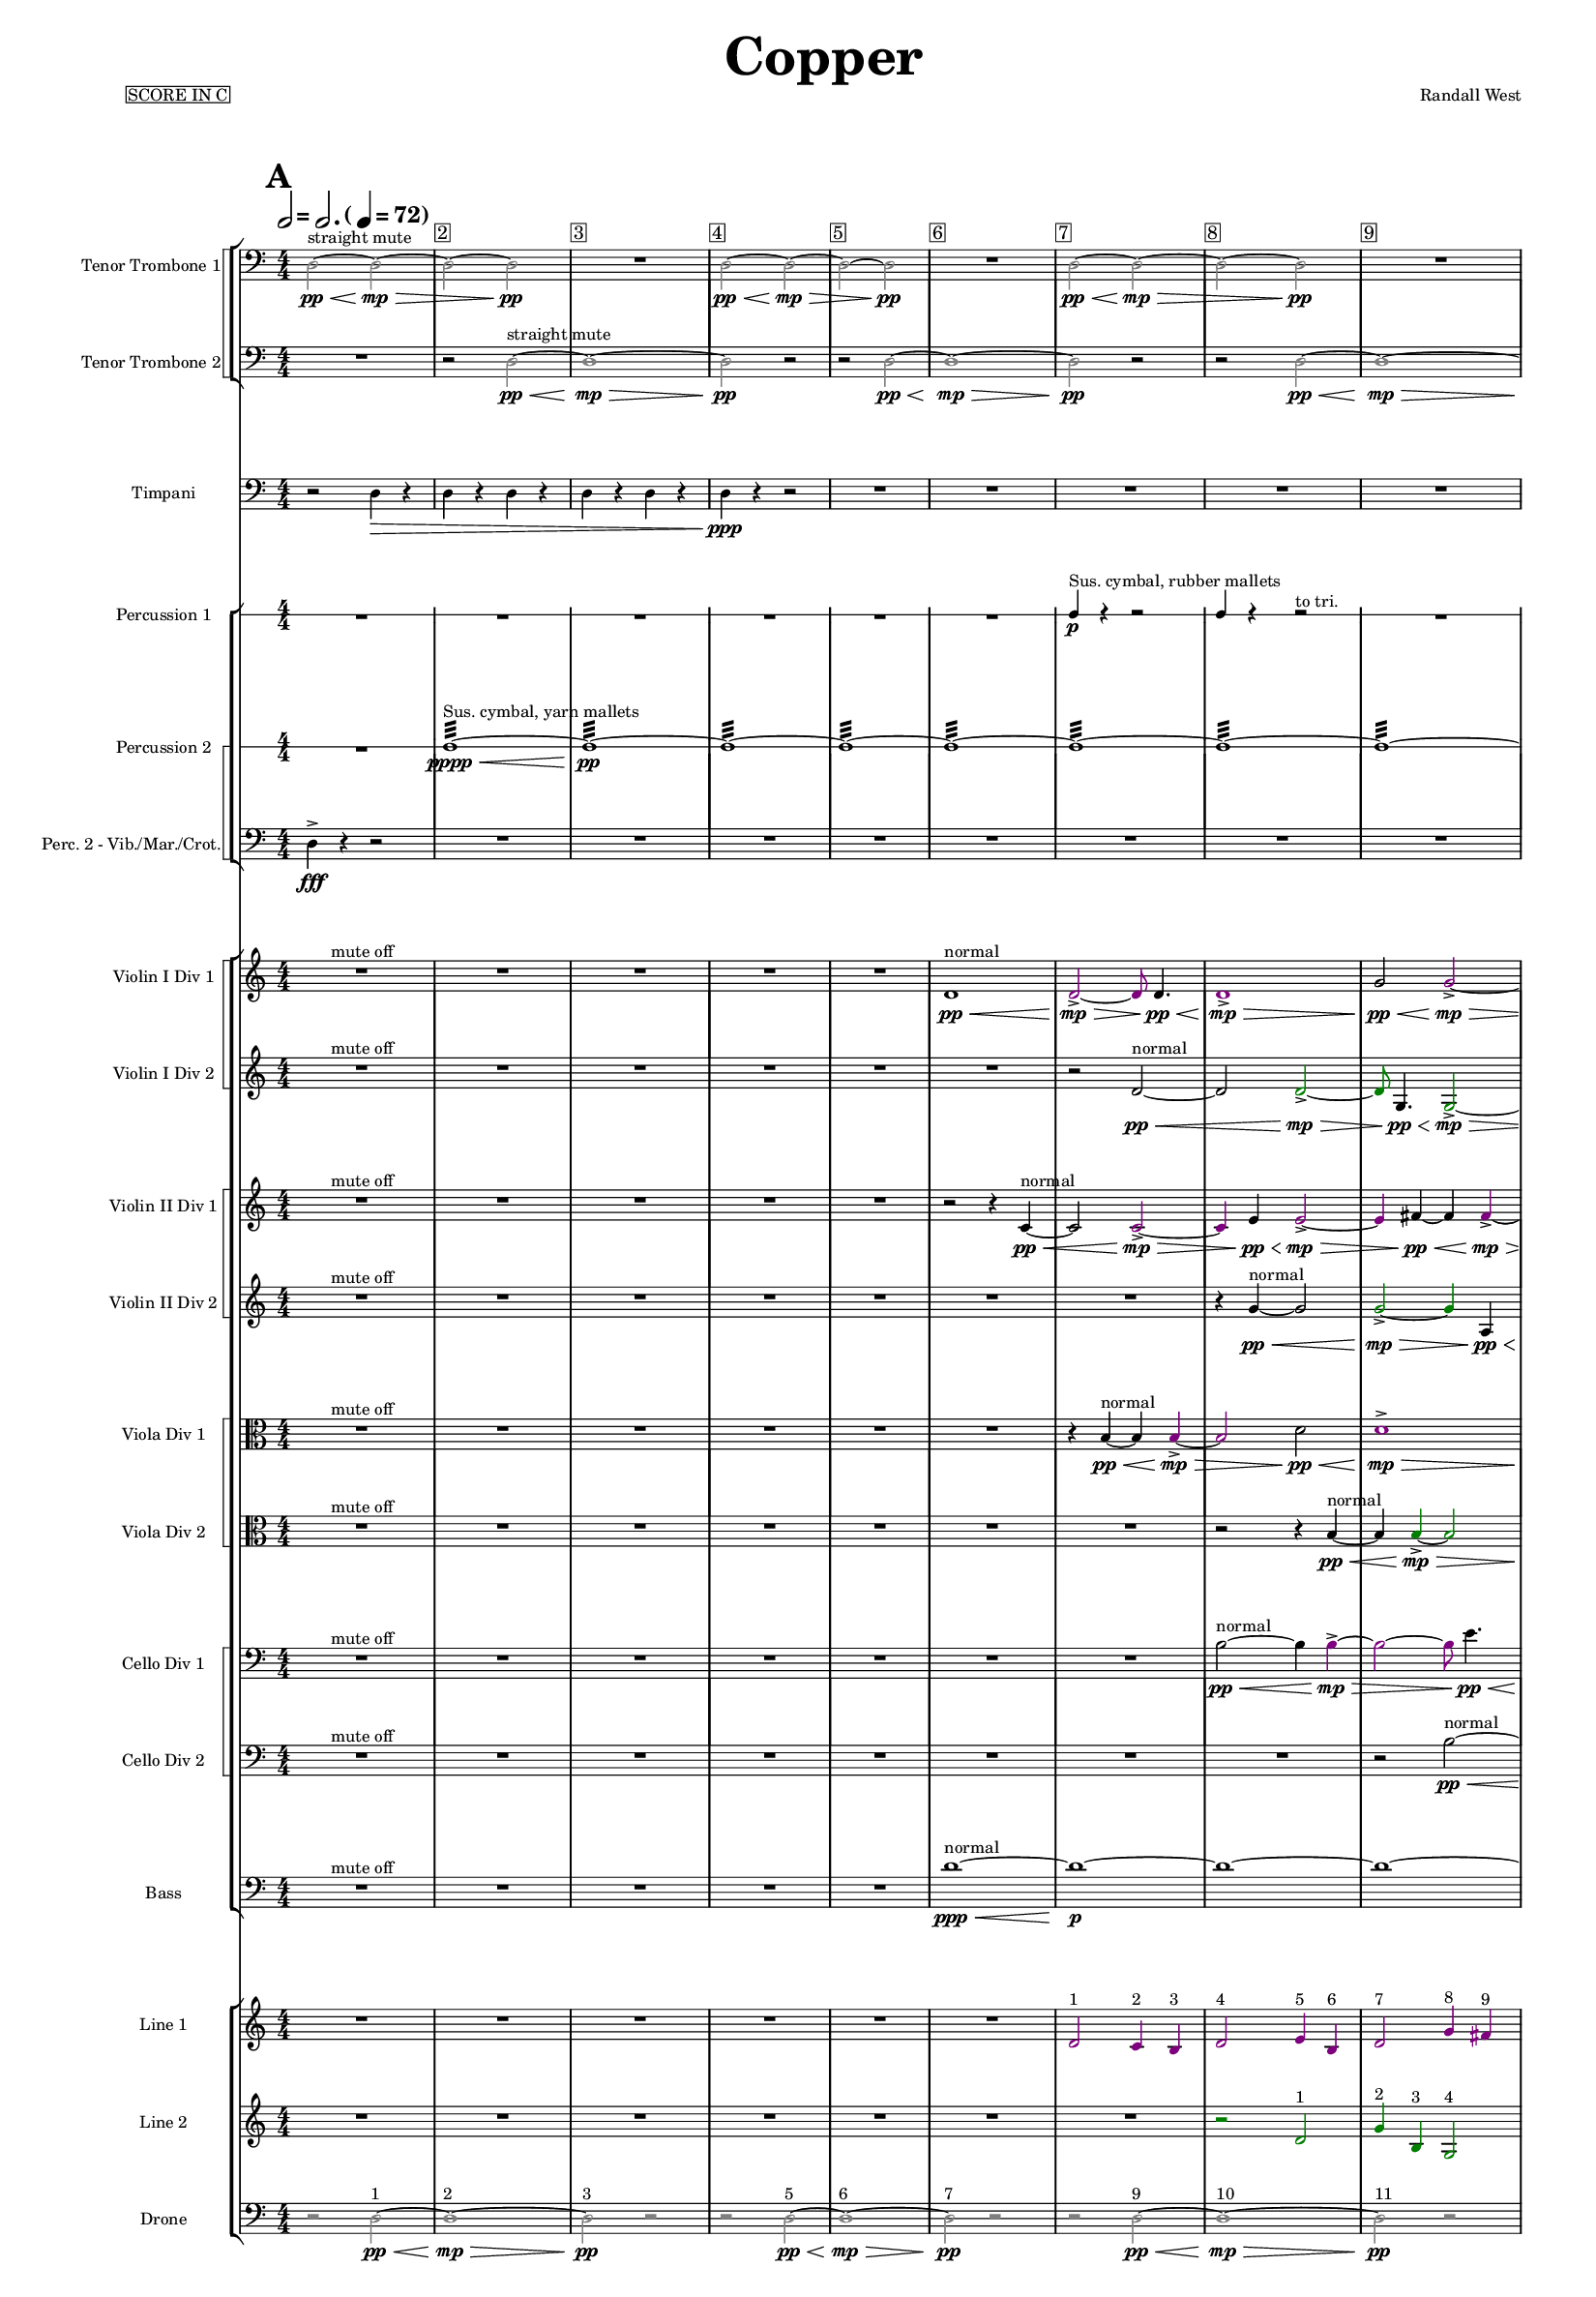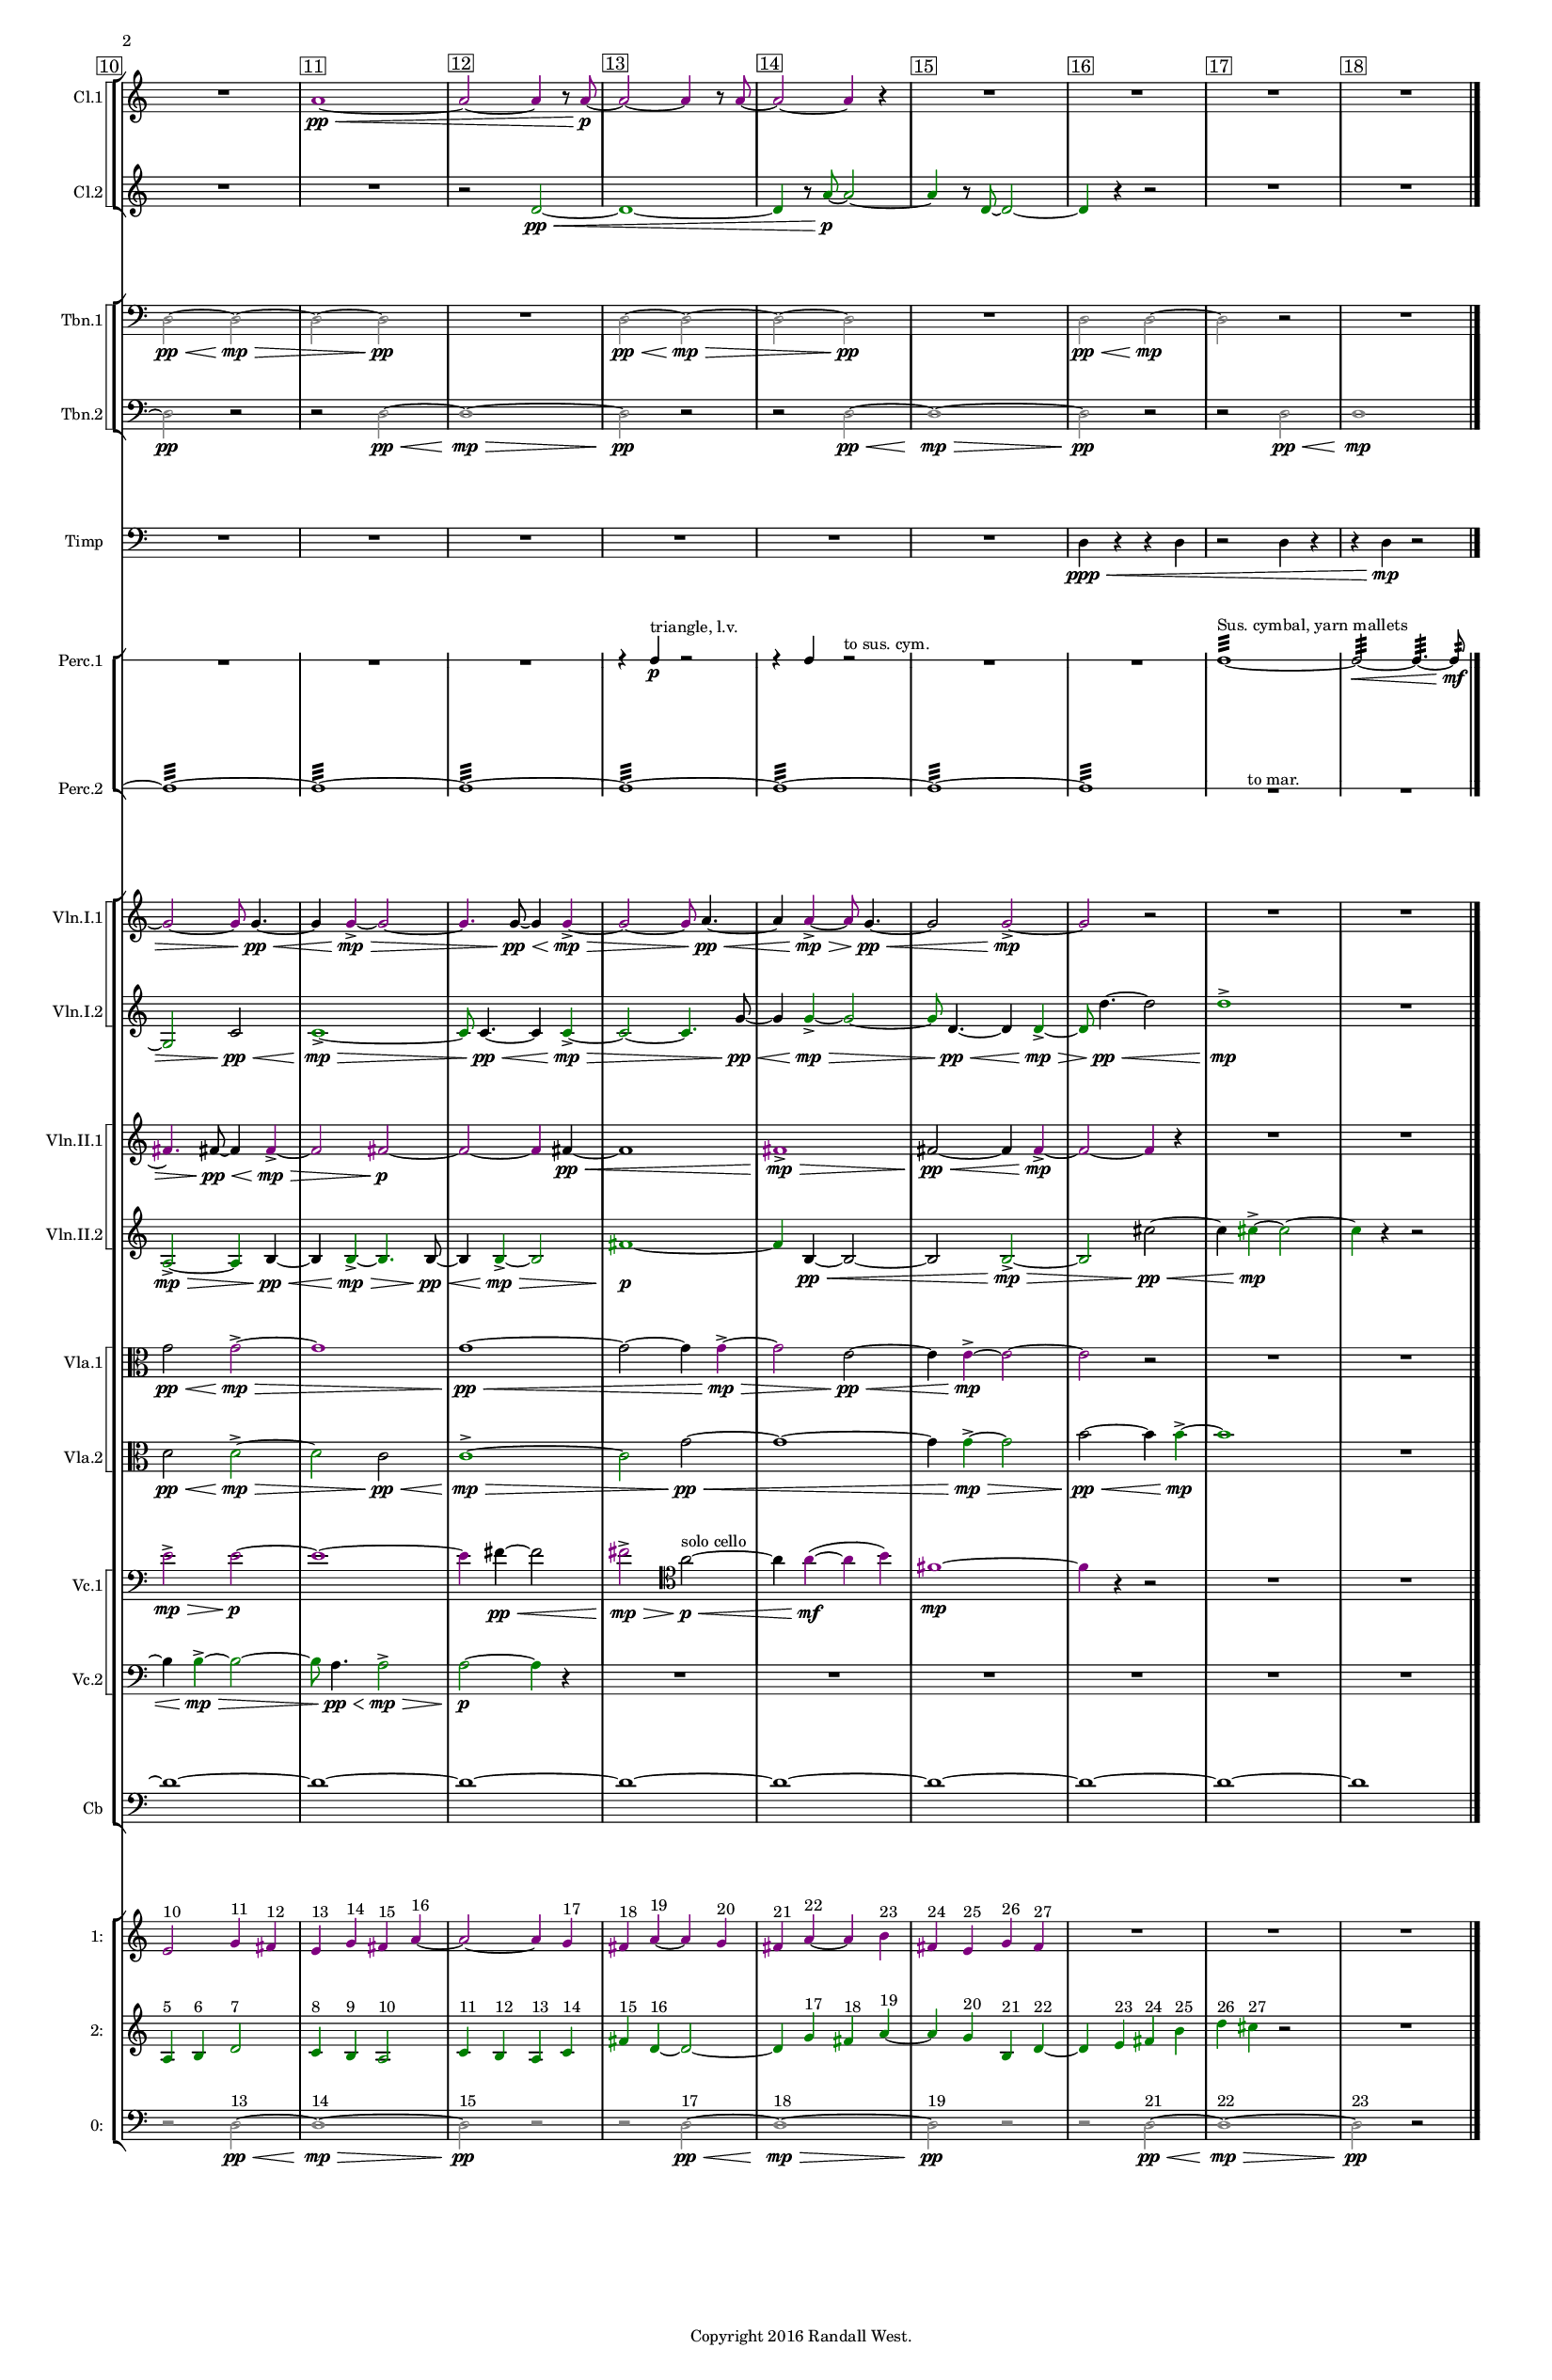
% 2016-09-27 19:36

\version "2.18.2"
\language "english"

#(set-default-paper-size "tabloid" 'portrait)
#(set-global-staff-size 14.9)

\header {
    composer = "Randall West"
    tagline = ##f
    poet = \markup { \box "SCORE IN C" } %HACKY WAY TO GET SCORE IN C IN THERE !!!!!!
    title = \markup {
        \column {
            \center-align {
                \fontsize #6 {
                    "Copper"
                }
            }
        }
    }
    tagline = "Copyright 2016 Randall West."
}

\paper {
    #(set-paper-size "tabloid")
    %#(set-paper-size "letter")
    left-margin = 22\mm
    system-separator-markup = \slashSeparator
    markup-system-spacing = #'(
        (basic-distance . 0)
        (minimum-distance . 0)
        (padding . 8)
        (stretchability . 0)
    )
    system-system-spacing = #'(
        (basic-distance . 12)
        (minimum-distance . 18)
        (padding . 12)
        (stretchability . 20)
    )
}

\layout {
    \set Score.markFormatter = #format-mark-circle-letters 
    \context {        
        \Score
        
        % \remove "Bar_number_engraver"
        \override BarNumber #'break-visibility = #'#(#f #t #t)
        \override BarNumber #'font-size = #1.2
        \override BarNumber  #'stencil = #(make-stencil-boxer 0.1 0.25 ly:text-interface::print)
        
        \override RehearsalMark #'font-size = #6

    }
    \context {
        \Staff \RemoveEmptyStaves
        \override VerticalAxisGroup #'remove-first = ##t % NOTE: comment this out to show staves on first page
        \override Hairpin #'minimum-length = #6
    }
    \context {
        \RhythmicStaff \RemoveEmptyStaves
        \override VerticalAxisGroup #'remove-first = ##t % NOTE: comment this out to show staves on first page
        \override Hairpin #'minimum-length = #6
    }
    % \context {
    %     \Dynamics
    %     \consists #Measure_counter_engraver
    %     \override MeasureCounter.direction = #DOWN
    %     \override MeasureCounter.font-encoding = #'latin1
    %     \override MeasureCounter.font-shape = #'italic
    %     % to control the distance of the Dynamics context from the staff:
    %     \override VerticalAxisGroup.nonstaff-relatedstaff-spacing.padding = #3
    %     \override MeasureCounter.font-size = #1.2
    %     % NOTE... below causes an error... why?
    %     % \override MeasureCounter.stencil = #(make-stencil-boxer 0.1 0.25 ly:text-interface::print)
    % }
}


\header {}

\layout {}

\paper {}

\score {
    \new Score <<
        \new StaffGroup <<
            \new StaffGroup \with {
                systemStartDelimiter = #'SystemStartSquare
            } <<
                \new Staff {
                    \set Staff.instrumentName = \markup { "Flute 1" }
                    \set Staff.shortInstrumentName = \markup { Fl.1 }
                    {
                        \bar "||"
                        \tempo \markup \fontsize #3 { \note #"2" #1 = \note #"2." #1 (\note #"4" #1 = 72) }
                        \accidentalStyle modern-cautionary
                        \mark #1
                        R1 * 18
                    }
                }
                \new Staff {
                    \set Staff.instrumentName = \markup { "Flute 2" }
                    \set Staff.shortInstrumentName = \markup { Fl.2 }
                    {
                        \bar "||"
                        \tempo \markup \fontsize #3 { \note #"2" #1 = \note #"2." #1 (\note #"4" #1 = 72) }
                        \accidentalStyle modern-cautionary
                        \mark #1
                        R1 * 18
                    }
                }
                \new Staff {
                    \set Staff.instrumentName = \markup { "Flute 3" }
                    \set Staff.shortInstrumentName = \markup { Fl.3 }
                    {
                        \bar "||"
                        \tempo \markup \fontsize #3 { \note #"2" #1 = \note #"2." #1 (\note #"4" #1 = 72) }
                        \accidentalStyle modern-cautionary
                        \mark #1
                        R1 * 18
                    }
                }
            >>
            \new StaffGroup \with {
                systemStartDelimiter = #'SystemStartSquare
            } <<
                \new Staff {
                    \set Staff.instrumentName = \markup { "Oboe 1" }
                    \set Staff.shortInstrumentName = \markup { Ob.1 }
                    {
                        \bar "||"
                        \tempo \markup \fontsize #3 { \note #"2" #1 = \note #"2." #1 (\note #"4" #1 = 72) }
                        \accidentalStyle modern-cautionary
                        \mark #1
                        R1 * 18
                    }
                }
                \new Staff {
                    \set Staff.instrumentName = \markup { "Oboe 2" }
                    \set Staff.shortInstrumentName = \markup { Ob.2 }
                    {
                        \bar "||"
                        \tempo \markup \fontsize #3 { \note #"2" #1 = \note #"2." #1 (\note #"4" #1 = 72) }
                        \accidentalStyle modern-cautionary
                        \mark #1
                        R1 * 18
                    }
                }
            >>
            \new StaffGroup \with {
                systemStartDelimiter = #'SystemStartSquare
            } <<
                \new Staff {
                    \set Staff.instrumentName = \markup { "Clarinet 1" }
                    \set Staff.shortInstrumentName = \markup { Cl.1 }
                    {
                        \bar "||"
                        \tempo \markup \fontsize #3 { \note #"2" #1 = \note #"2." #1 (\note #"4" #1 = 72) }
                        \accidentalStyle modern-cautionary
                        {
                            \mark #1
                            \mark #1
                            R1 * 10
                        }
                        \once \override Accidental.color = #darkmagenta
                        \once \override Beam.color = #darkmagenta
                        \once \override Dots.color = #darkmagenta
                        \once \override NoteHead.color = #darkmagenta
                        \once \override Stem.color = #darkmagenta
                        a'1 \pp ~ \<
                        \once \override Accidental.color = #darkmagenta
                        \once \override Beam.color = #darkmagenta
                        \once \override Dots.color = #darkmagenta
                        \once \override NoteHead.color = #darkmagenta
                        \once \override Stem.color = #darkmagenta
                        a'2 ~
                        \once \override Accidental.color = #darkmagenta
                        \once \override Beam.color = #darkmagenta
                        \once \override Dots.color = #darkmagenta
                        \once \override NoteHead.color = #darkmagenta
                        \once \override Stem.color = #darkmagenta
                        a'4
                        r8
                        \once \override Accidental.color = #darkmagenta
                        \once \override Beam.color = #darkmagenta
                        \once \override Dots.color = #darkmagenta
                        \once \override NoteHead.color = #darkmagenta
                        \once \override Stem.color = #darkmagenta
                        a'8 \p ~
                        \once \override Accidental.color = #darkmagenta
                        \once \override Beam.color = #darkmagenta
                        \once \override Dots.color = #darkmagenta
                        \once \override NoteHead.color = #darkmagenta
                        \once \override Stem.color = #darkmagenta
                        a'2 ~
                        \once \override Accidental.color = #darkmagenta
                        \once \override Beam.color = #darkmagenta
                        \once \override Dots.color = #darkmagenta
                        \once \override NoteHead.color = #darkmagenta
                        \once \override Stem.color = #darkmagenta
                        a'4
                        r8
                        \once \override Accidental.color = #darkmagenta
                        \once \override Beam.color = #darkmagenta
                        \once \override Dots.color = #darkmagenta
                        \once \override NoteHead.color = #darkmagenta
                        \once \override Stem.color = #darkmagenta
                        a'8 ~
                        \once \override Accidental.color = #darkmagenta
                        \once \override Beam.color = #darkmagenta
                        \once \override Dots.color = #darkmagenta
                        \once \override NoteHead.color = #darkmagenta
                        \once \override Stem.color = #darkmagenta
                        a'2 ~
                        \once \override Accidental.color = #darkmagenta
                        \once \override Beam.color = #darkmagenta
                        \once \override Dots.color = #darkmagenta
                        \once \override NoteHead.color = #darkmagenta
                        \once \override Stem.color = #darkmagenta
                        a'4
                        r4
                        {
                            R1 * 4
                        }
                    }
                }
                \new Staff {
                    \set Staff.instrumentName = \markup { "Clarinet 2" }
                    \set Staff.shortInstrumentName = \markup { Cl.2 }
                    {
                        \bar "||"
                        \tempo \markup \fontsize #3 { \note #"2" #1 = \note #"2." #1 (\note #"4" #1 = 72) }
                        \accidentalStyle modern-cautionary
                        {
                            \mark #1
                            \mark #1
                            R1 * 11
                        }
                        r2
                        \once \override Accidental.color = #darkgreen
                        \once \override Beam.color = #darkgreen
                        \once \override Dots.color = #darkgreen
                        \once \override NoteHead.color = #darkgreen
                        \once \override Stem.color = #darkgreen
                        d'2 \pp ~ \<
                        \once \override Accidental.color = #darkgreen
                        \once \override Beam.color = #darkgreen
                        \once \override Dots.color = #darkgreen
                        \once \override NoteHead.color = #darkgreen
                        \once \override Stem.color = #darkgreen
                        d'1 ~
                        \once \override Accidental.color = #darkgreen
                        \once \override Beam.color = #darkgreen
                        \once \override Dots.color = #darkgreen
                        \once \override NoteHead.color = #darkgreen
                        \once \override Stem.color = #darkgreen
                        d'4
                        r8
                        \once \override Accidental.color = #darkgreen
                        \once \override Beam.color = #darkgreen
                        \once \override Dots.color = #darkgreen
                        \once \override NoteHead.color = #darkgreen
                        \once \override Stem.color = #darkgreen
                        a'8 \p ~
                        \once \override Accidental.color = #darkgreen
                        \once \override Beam.color = #darkgreen
                        \once \override Dots.color = #darkgreen
                        \once \override NoteHead.color = #darkgreen
                        \once \override Stem.color = #darkgreen
                        a'2 ~
                        \once \override Accidental.color = #darkgreen
                        \once \override Beam.color = #darkgreen
                        \once \override Dots.color = #darkgreen
                        \once \override NoteHead.color = #darkgreen
                        \once \override Stem.color = #darkgreen
                        a'4
                        r8
                        \once \override Accidental.color = #darkgreen
                        \once \override Beam.color = #darkgreen
                        \once \override Dots.color = #darkgreen
                        \once \override NoteHead.color = #darkgreen
                        \once \override Stem.color = #darkgreen
                        d'8 ~
                        \once \override Accidental.color = #darkgreen
                        \once \override Beam.color = #darkgreen
                        \once \override Dots.color = #darkgreen
                        \once \override NoteHead.color = #darkgreen
                        \once \override Stem.color = #darkgreen
                        d'2 ~
                        \once \override Accidental.color = #darkgreen
                        \once \override Beam.color = #darkgreen
                        \once \override Dots.color = #darkgreen
                        \once \override NoteHead.color = #darkgreen
                        \once \override Stem.color = #darkgreen
                        d'4
                        r4
                        r2
                        {
                            R1 * 2
                        }
                    }
                }
            >>
            \new StaffGroup \with {
                systemStartDelimiter = #'SystemStartSquare
            } <<
                \new Staff {
                    \clef "bass"
                    \set Staff.instrumentName = \markup { "Bassoon 1" }
                    \set Staff.shortInstrumentName = \markup { Bsn.1 }
                    {
                        \bar "||"
                        \tempo \markup \fontsize #3 { \note #"2" #1 = \note #"2." #1 (\note #"4" #1 = 72) }
                        \accidentalStyle modern-cautionary
                        \mark #1
                        R1 * 18
                    }
                }
                \new Staff {
                    \clef "bass"
                    \set Staff.instrumentName = \markup { "Bassoon 2" }
                    \set Staff.shortInstrumentName = \markup { Bsn.2 }
                    {
                        \bar "||"
                        \tempo \markup \fontsize #3 { \note #"2" #1 = \note #"2." #1 (\note #"4" #1 = 72) }
                        \accidentalStyle modern-cautionary
                        \mark #1
                        R1 * 18
                    }
                }
            >>
        >>
        \new StaffGroup <<
            \new StaffGroup \with {
                systemStartDelimiter = #'SystemStartSquare
            } <<
                \new Staff {
                    \set Staff.instrumentName = \markup { "Horn in F 1" }
                    \set Staff.shortInstrumentName = \markup { Hn.1 }
                    {
                        \bar "||"
                        \tempo \markup \fontsize #3 { \note #"2" #1 = \note #"2." #1 (\note #"4" #1 = 72) }
                        \accidentalStyle modern-cautionary
                        \mark #1
                        R1 * 18
                    }
                }
                \new Staff {
                    \set Staff.instrumentName = \markup { "Horn in F 2" }
                    \set Staff.shortInstrumentName = \markup { Hn.2 }
                    {
                        \bar "||"
                        \tempo \markup \fontsize #3 { \note #"2" #1 = \note #"2." #1 (\note #"4" #1 = 72) }
                        \accidentalStyle modern-cautionary
                        \mark #1
                        R1 * 18
                    }
                }
            >>
            \new StaffGroup \with {
                systemStartDelimiter = #'SystemStartSquare
            } <<
                \new Staff {
                    \set Staff.instrumentName = \markup { "Trumpet in C 1" }
                    \set Staff.shortInstrumentName = \markup { Tpt.1 }
                    {
                        \bar "||"
                        \tempo \markup \fontsize #3 { \note #"2" #1 = \note #"2." #1 (\note #"4" #1 = 72) }
                        \accidentalStyle modern-cautionary
                        \mark #1
                        R1 * 18
                    }
                }
                \new Staff {
                    \set Staff.instrumentName = \markup { "Trumpet in C 2" }
                    \set Staff.shortInstrumentName = \markup { Tpt.2 }
                    {
                        \bar "||"
                        \tempo \markup \fontsize #3 { \note #"2" #1 = \note #"2." #1 (\note #"4" #1 = 72) }
                        \accidentalStyle modern-cautionary
                        \mark #1
                        R1 * 18
                    }
                }
            >>
            \new StaffGroup \with {
                systemStartDelimiter = #'SystemStartSquare
            } <<
                \new Staff {
                    \clef "bass"
                    \set Staff.instrumentName = \markup { "Tenor Trombone 1" }
                    \set Staff.shortInstrumentName = \markup { Tbn.1 }
                    {
                        \bar "||"
                        \tempo \markup \fontsize #3 { \note #"2" #1 = \note #"2." #1 (\note #"4" #1 = 72) }
                        \accidentalStyle modern-cautionary
                        \once \override Accidental.color = #grey
                        \once \override Beam.color = #grey
                        \once \override Dots.color = #grey
                        \once \override NoteHead.color = #grey
                        \once \override Stem.color = #grey
                        \mark #1
                        d2 \pp ~ \< ^ \markup { "straight mute" }
                        \once \override Accidental.color = #grey
                        \once \override Beam.color = #grey
                        \once \override Dots.color = #grey
                        \once \override NoteHead.color = #grey
                        \once \override Stem.color = #grey
                        d2 \mp ~ ~ \>
                        \once \override Accidental.color = #grey
                        \once \override Beam.color = #grey
                        \once \override Dots.color = #grey
                        \once \override NoteHead.color = #grey
                        \once \override Stem.color = #grey
                        d2 ~
                        \once \override Accidental.color = #grey
                        \once \override Beam.color = #grey
                        \once \override Dots.color = #grey
                        \once \override NoteHead.color = #grey
                        \once \override Stem.color = #grey
                        d2 \pp
                        {
                            R1 * 1
                        }
                        \once \override Accidental.color = #grey
                        \once \override Beam.color = #grey
                        \once \override Dots.color = #grey
                        \once \override NoteHead.color = #grey
                        \once \override Stem.color = #grey
                        d2 \pp ~ \<
                        \once \override Accidental.color = #grey
                        \once \override Beam.color = #grey
                        \once \override Dots.color = #grey
                        \once \override NoteHead.color = #grey
                        \once \override Stem.color = #grey
                        d2 \mp ~ ~ \>
                        \once \override Accidental.color = #grey
                        \once \override Beam.color = #grey
                        \once \override Dots.color = #grey
                        \once \override NoteHead.color = #grey
                        \once \override Stem.color = #grey
                        d2 ~
                        \once \override Accidental.color = #grey
                        \once \override Beam.color = #grey
                        \once \override Dots.color = #grey
                        \once \override NoteHead.color = #grey
                        \once \override Stem.color = #grey
                        d2 \pp
                        {
                            R1 * 1
                        }
                        \once \override Accidental.color = #grey
                        \once \override Beam.color = #grey
                        \once \override Dots.color = #grey
                        \once \override NoteHead.color = #grey
                        \once \override Stem.color = #grey
                        d2 \pp ~ \<
                        \once \override Accidental.color = #grey
                        \once \override Beam.color = #grey
                        \once \override Dots.color = #grey
                        \once \override NoteHead.color = #grey
                        \once \override Stem.color = #grey
                        d2 \mp ~ ~ \>
                        \once \override Accidental.color = #grey
                        \once \override Beam.color = #grey
                        \once \override Dots.color = #grey
                        \once \override NoteHead.color = #grey
                        \once \override Stem.color = #grey
                        d2 ~
                        \once \override Accidental.color = #grey
                        \once \override Beam.color = #grey
                        \once \override Dots.color = #grey
                        \once \override NoteHead.color = #grey
                        \once \override Stem.color = #grey
                        d2 \pp
                        {
                            R1 * 1
                        }
                        \once \override Accidental.color = #grey
                        \once \override Beam.color = #grey
                        \once \override Dots.color = #grey
                        \once \override NoteHead.color = #grey
                        \once \override Stem.color = #grey
                        d2 \pp ~ \<
                        \once \override Accidental.color = #grey
                        \once \override Beam.color = #grey
                        \once \override Dots.color = #grey
                        \once \override NoteHead.color = #grey
                        \once \override Stem.color = #grey
                        d2 \mp ~ ~ \>
                        \once \override Accidental.color = #grey
                        \once \override Beam.color = #grey
                        \once \override Dots.color = #grey
                        \once \override NoteHead.color = #grey
                        \once \override Stem.color = #grey
                        d2 ~
                        \once \override Accidental.color = #grey
                        \once \override Beam.color = #grey
                        \once \override Dots.color = #grey
                        \once \override NoteHead.color = #grey
                        \once \override Stem.color = #grey
                        d2 \pp
                        {
                            R1 * 1
                        }
                        \once \override Accidental.color = #grey
                        \once \override Beam.color = #grey
                        \once \override Dots.color = #grey
                        \once \override NoteHead.color = #grey
                        \once \override Stem.color = #grey
                        d2 \pp ~ \<
                        \once \override Accidental.color = #grey
                        \once \override Beam.color = #grey
                        \once \override Dots.color = #grey
                        \once \override NoteHead.color = #grey
                        \once \override Stem.color = #grey
                        d2 \mp ~ ~ \>
                        \once \override Accidental.color = #grey
                        \once \override Beam.color = #grey
                        \once \override Dots.color = #grey
                        \once \override NoteHead.color = #grey
                        \once \override Stem.color = #grey
                        d2 ~
                        \once \override Accidental.color = #grey
                        \once \override Beam.color = #grey
                        \once \override Dots.color = #grey
                        \once \override NoteHead.color = #grey
                        \once \override Stem.color = #grey
                        d2 \pp
                        {
                            R1 * 1
                        }
                        \once \override Accidental.color = #grey
                        \once \override Beam.color = #grey
                        \once \override Dots.color = #grey
                        \once \override NoteHead.color = #grey
                        \once \override Stem.color = #grey
                        d2 \pp \<
                        \once \override Accidental.color = #grey
                        \once \override Beam.color = #grey
                        \once \override Dots.color = #grey
                        \once \override NoteHead.color = #grey
                        \once \override Stem.color = #grey
                        d2 \mp ~
                        \once \override Accidental.color = #grey
                        \once \override Beam.color = #grey
                        \once \override Dots.color = #grey
                        \once \override NoteHead.color = #grey
                        \once \override Stem.color = #grey
                        d2
                        r2
                        {
                            R1 * 1
                        }
                    }
                }
                \new Staff {
                    \clef "bass"
                    \set Staff.instrumentName = \markup { "Tenor Trombone 2" }
                    \set Staff.shortInstrumentName = \markup { Tbn.2 }
                    {
                        \bar "||"
                        \tempo \markup \fontsize #3 { \note #"2" #1 = \note #"2." #1 (\note #"4" #1 = 72) }
                        \accidentalStyle modern-cautionary
                        {
                            \mark #1
                            \mark #1
                            R1 * 1
                        }
                        r2
                        \once \override Accidental.color = #grey
                        \once \override Beam.color = #grey
                        \once \override Dots.color = #grey
                        \once \override NoteHead.color = #grey
                        \once \override Stem.color = #grey
                        d2 \pp ~ \< ^ \markup { "straight mute" }
                        \once \override Accidental.color = #grey
                        \once \override Beam.color = #grey
                        \once \override Dots.color = #grey
                        \once \override NoteHead.color = #grey
                        \once \override Stem.color = #grey
                        d1 \mp ~ \>
                        \once \override Accidental.color = #grey
                        \once \override Beam.color = #grey
                        \once \override Dots.color = #grey
                        \once \override NoteHead.color = #grey
                        \once \override Stem.color = #grey
                        d2 \pp
                        r2
                        r2
                        \once \override Accidental.color = #grey
                        \once \override Beam.color = #grey
                        \once \override Dots.color = #grey
                        \once \override NoteHead.color = #grey
                        \once \override Stem.color = #grey
                        d2 \pp ~ \<
                        \once \override Accidental.color = #grey
                        \once \override Beam.color = #grey
                        \once \override Dots.color = #grey
                        \once \override NoteHead.color = #grey
                        \once \override Stem.color = #grey
                        d1 \mp ~ \>
                        \once \override Accidental.color = #grey
                        \once \override Beam.color = #grey
                        \once \override Dots.color = #grey
                        \once \override NoteHead.color = #grey
                        \once \override Stem.color = #grey
                        d2 \pp
                        r2
                        r2
                        \once \override Accidental.color = #grey
                        \once \override Beam.color = #grey
                        \once \override Dots.color = #grey
                        \once \override NoteHead.color = #grey
                        \once \override Stem.color = #grey
                        d2 \pp ~ \<
                        \once \override Accidental.color = #grey
                        \once \override Beam.color = #grey
                        \once \override Dots.color = #grey
                        \once \override NoteHead.color = #grey
                        \once \override Stem.color = #grey
                        d1 \mp ~ \>
                        \once \override Accidental.color = #grey
                        \once \override Beam.color = #grey
                        \once \override Dots.color = #grey
                        \once \override NoteHead.color = #grey
                        \once \override Stem.color = #grey
                        d2 \pp
                        r2
                        r2
                        \once \override Accidental.color = #grey
                        \once \override Beam.color = #grey
                        \once \override Dots.color = #grey
                        \once \override NoteHead.color = #grey
                        \once \override Stem.color = #grey
                        d2 \pp ~ \<
                        \once \override Accidental.color = #grey
                        \once \override Beam.color = #grey
                        \once \override Dots.color = #grey
                        \once \override NoteHead.color = #grey
                        \once \override Stem.color = #grey
                        d1 \mp ~ \>
                        \once \override Accidental.color = #grey
                        \once \override Beam.color = #grey
                        \once \override Dots.color = #grey
                        \once \override NoteHead.color = #grey
                        \once \override Stem.color = #grey
                        d2 \pp
                        r2
                        r2
                        \once \override Accidental.color = #grey
                        \once \override Beam.color = #grey
                        \once \override Dots.color = #grey
                        \once \override NoteHead.color = #grey
                        \once \override Stem.color = #grey
                        d2 \pp ~ \<
                        \once \override Accidental.color = #grey
                        \once \override Beam.color = #grey
                        \once \override Dots.color = #grey
                        \once \override NoteHead.color = #grey
                        \once \override Stem.color = #grey
                        d1 \mp ~ \>
                        \once \override Accidental.color = #grey
                        \once \override Beam.color = #grey
                        \once \override Dots.color = #grey
                        \once \override NoteHead.color = #grey
                        \once \override Stem.color = #grey
                        d2 \pp
                        r2
                        r2
                        \once \override Accidental.color = #grey
                        \once \override Beam.color = #grey
                        \once \override Dots.color = #grey
                        \once \override NoteHead.color = #grey
                        \once \override Stem.color = #grey
                        d2 \pp \<
                        \once \override Accidental.color = #grey
                        \once \override Beam.color = #grey
                        \once \override Dots.color = #grey
                        \once \override NoteHead.color = #grey
                        \once \override Stem.color = #grey
                        d1 \mp
                    }
                }
            >>
            \new Staff {
                \clef "bass"
                \set Staff.instrumentName = \markup { Tuba }
                \set Staff.shortInstrumentName = \markup { Tba }
                {
                    \bar "||"
                    \tempo \markup \fontsize #3 { \note #"2" #1 = \note #"2." #1 (\note #"4" #1 = 72) }
                    \accidentalStyle modern-cautionary
                    \mark #1
                    R1 * 18
                }
            }
        >>
        \new Staff {
            \clef "bass"
            \set Staff.instrumentName = \markup { Timpani }
            \set Staff.shortInstrumentName = \markup { Timp }
            {
                \bar "||"
                \tempo \markup \fontsize #3 { \note #"2" #1 = \note #"2." #1 (\note #"4" #1 = 72) }
                \accidentalStyle modern-cautionary
                \mark #1
                r2
                d4 \>
                r4
                d4
                r4
                d4
                r4
                d4
                r4
                d4
                r4
                d4 \ppp
                r4
                r2
                R1 * 11
                d4 \ppp \<
                r4
                r4
                d4
                r2
                d4
                r4
                r4
                d4 \mp
                r2
            }
        }
        \new StaffGroup <<
            \new RhythmicStaff {
                \clef "percussion"
                \set Staff.instrumentName = \markup { "Percussion 1" }
                \set Staff.shortInstrumentName = \markup { Perc.1 }
                {
                    \bar "||"
                    \tempo \markup \fontsize #3 { \note #"2" #1 = \note #"2." #1 (\note #"4" #1 = 72) }
                    \accidentalStyle modern-cautionary
                    \mark #1
                    R1 * 6
                    c4 \p ^ \markup { "Sus. cymbal, rubber mallets" }
                    r4
                    r2
                    c4
                    r4
                    r2 ^ \markup { "to tri." }
                    R1 * 4
                    r4
                    c4 \p ^ \markup { "triangle, l.v." }
                    r2
                    r4
                    c4
                    r2 ^ \markup { "to sus. cym." }
                    R1 * 2
                    c1 :32 ~ ^ \markup { "Sus. cymbal, yarn mallets " }
                    c2 :32 ~ \<
                    c4. :32 ~
                    c8 :32 \mf
                }
            }
            \new StaffGroup \with {
                systemStartDelimiter = #'SystemStartSquare
            } <<
                \new RhythmicStaff {
                    \clef "percussion"
                    \set Staff.instrumentName = \markup { "Percussion 2" }
                    \set Staff.shortInstrumentName = \markup { Perc.2 }
                    {
                        \bar "||"
                        \tempo \markup \fontsize #3 { \note #"2" #1 = \note #"2." #1 (\note #"4" #1 = 72) }
                        \accidentalStyle modern-cautionary
                        \mark #1
                        R1
                        c1 :32 \pppp ~ \< ^ \markup { "Sus. cymbal, yarn mallets" }
                        c1 :32 \pp ~
                        c1 :32 ~
                        c1 :32 ~
                        c1 :32 ~
                        c1 :32 ~
                        c1 :32 ~
                        c1 :32 ~
                        c1 :32 ~
                        c1 :32 ~
                        c1 :32 ~
                        c1 :32 ~
                        c1 :32 ~
                        c1 :32 ~
                        c1 :32
                        R1 ^ \markup { "to mar." }
                        R1
                    }
                }
                \new Staff {
                    \set Staff.instrumentName = \markup { "Perc. 2 - Vib./Mar./Crot." }
                    \set Staff.shortInstrumentName = \markup { Mar. }
                    {
                        \bar "||"
                        \tempo \markup \fontsize #3 { \note #"2" #1 = \note #"2." #1 (\note #"4" #1 = 72) }
                        \accidentalStyle modern-cautionary
                        \clef "bass"
                        \mark #1
                        d4 -\accent \fff
                        r4
                        r2
                        R1 * 17
                    }
                }
            >>
        >>
        \new PianoStaff <<
            \set PianoStaff.instrumentName = \markup { Harp }
            \set PianoStaff.shortInstrumentName = \markup { Hp. }
            \new Staff {
                {
                    \bar "||"
                    \tempo \markup \fontsize #3 { \note #"2" #1 = \note #"2." #1 (\note #"4" #1 = 72) }
                    \accidentalStyle modern-cautionary
                    \mark #1
                    R1 * 18
                }
            }
            \new Staff {
                \clef "bass"
                {
                    \bar "||"
                    \tempo \markup \fontsize #3 { \note #"2" #1 = \note #"2." #1 (\note #"4" #1 = 72) }
                    \accidentalStyle modern-cautionary
                    \mark #1
                    R1 * 18
                }
            }
        >>
        \new PianoStaff <<
            \set PianoStaff.instrumentName = \markup { Piano }
            \set PianoStaff.shortInstrumentName = \markup { Pno. }
            \new Staff {
                {
                    \bar "||"
                    \tempo \markup \fontsize #3 { \note #"2" #1 = \note #"2." #1 (\note #"4" #1 = 72) }
                    \accidentalStyle modern-cautionary
                    \mark #1
                    R1 * 18
                }
            }
            \new Staff {
                \clef "bass"
                {
                    \bar "||"
                    \tempo \markup \fontsize #3 { \note #"2" #1 = \note #"2." #1 (\note #"4" #1 = 72) }
                    \accidentalStyle modern-cautionary
                    \mark #1
                    R1 * 18
                }
            }
        >>
        \new StaffGroup <<
            \new StaffGroup \with {
                systemStartDelimiter = #'SystemStartSquare
            } <<
                \new Staff {
                    \set Staff.instrumentName = \markup { "Violin I Div 1" }
                    \set Staff.shortInstrumentName = \markup { Vln.I.1 }
                    {
                        {
                            R1 * 5 ^ \markup { "mute off" }
                        }
                        d'1 \pp \< ^ \markup { normal }
                        \once \override Accidental.color = #darkmagenta
                        \once \override Beam.color = #darkmagenta
                        \once \override Dots.color = #darkmagenta
                        \once \override NoteHead.color = #darkmagenta
                        \once \override Stem.color = #darkmagenta
                        d'2 -\accent \mp ~ \>
                        \once \override Accidental.color = #darkmagenta
                        \once \override Beam.color = #darkmagenta
                        \once \override Dots.color = #darkmagenta
                        \once \override NoteHead.color = #darkmagenta
                        \once \override Stem.color = #darkmagenta
                        d'8
                        d'4. \pp \<
                        \once \override Accidental.color = #darkmagenta
                        \once \override Beam.color = #darkmagenta
                        \once \override Dots.color = #darkmagenta
                        \once \override NoteHead.color = #darkmagenta
                        \once \override Stem.color = #darkmagenta
                        d'1 -\accent \mp \>
                        g'2 \pp \<
                        \once \override Accidental.color = #darkmagenta
                        \once \override Beam.color = #darkmagenta
                        \once \override Dots.color = #darkmagenta
                        \once \override NoteHead.color = #darkmagenta
                        \once \override Stem.color = #darkmagenta
                        g'2 -\accent \mp ~ \>
                        \once \override Accidental.color = #darkmagenta
                        \once \override Beam.color = #darkmagenta
                        \once \override Dots.color = #darkmagenta
                        \once \override NoteHead.color = #darkmagenta
                        \once \override Stem.color = #darkmagenta
                        g'2 ~
                        \once \override Accidental.color = #darkmagenta
                        \once \override Beam.color = #darkmagenta
                        \once \override Dots.color = #darkmagenta
                        \once \override NoteHead.color = #darkmagenta
                        \once \override Stem.color = #darkmagenta
                        g'8
                        g'4. \pp ~ \<
                        g'4
                        \once \override Accidental.color = #darkmagenta
                        \once \override Beam.color = #darkmagenta
                        \once \override Dots.color = #darkmagenta
                        \once \override NoteHead.color = #darkmagenta
                        \once \override Stem.color = #darkmagenta
                        g'4 -\accent \mp ~ \>
                        \once \override Accidental.color = #darkmagenta
                        \once \override Beam.color = #darkmagenta
                        \once \override Dots.color = #darkmagenta
                        \once \override NoteHead.color = #darkmagenta
                        \once \override Stem.color = #darkmagenta
                        g'2 ~
                        \once \override Accidental.color = #darkmagenta
                        \once \override Beam.color = #darkmagenta
                        \once \override Dots.color = #darkmagenta
                        \once \override NoteHead.color = #darkmagenta
                        \once \override Stem.color = #darkmagenta
                        g'4.
                        g'8 \pp ~ \<
                        g'4
                        \once \override Accidental.color = #darkmagenta
                        \once \override Beam.color = #darkmagenta
                        \once \override Dots.color = #darkmagenta
                        \once \override NoteHead.color = #darkmagenta
                        \once \override Stem.color = #darkmagenta
                        g'4 -\accent \mp ~ \>
                        \once \override Accidental.color = #darkmagenta
                        \once \override Beam.color = #darkmagenta
                        \once \override Dots.color = #darkmagenta
                        \once \override NoteHead.color = #darkmagenta
                        \once \override Stem.color = #darkmagenta
                        g'2 ~
                        \once \override Accidental.color = #darkmagenta
                        \once \override Beam.color = #darkmagenta
                        \once \override Dots.color = #darkmagenta
                        \once \override NoteHead.color = #darkmagenta
                        \once \override Stem.color = #darkmagenta
                        g'8
                        a'4. \pp ~ \<
                        a'4
                        \once \override Accidental.color = #darkmagenta
                        \once \override Beam.color = #darkmagenta
                        \once \override Dots.color = #darkmagenta
                        \once \override NoteHead.color = #darkmagenta
                        \once \override Stem.color = #darkmagenta
                        a'4 -\accent \mp ~ \>
                        \once \override Accidental.color = #darkmagenta
                        \once \override Beam.color = #darkmagenta
                        \once \override Dots.color = #darkmagenta
                        \once \override NoteHead.color = #darkmagenta
                        \once \override Stem.color = #darkmagenta
                        a'8
                        g'4. \pp ~ \<
                        g'2
                        \once \override Accidental.color = #darkmagenta
                        \once \override Beam.color = #darkmagenta
                        \once \override Dots.color = #darkmagenta
                        \once \override NoteHead.color = #darkmagenta
                        \once \override Stem.color = #darkmagenta
                        g'2 -\accent \mp ~
                        \once \override Accidental.color = #darkmagenta
                        \once \override Beam.color = #darkmagenta
                        \once \override Dots.color = #darkmagenta
                        \once \override NoteHead.color = #darkmagenta
                        \once \override Stem.color = #darkmagenta
                        g'2
                        r2
                        {
                            R1 * 2
                        }
                    }
                }
                \new Staff {
                    \set Staff.instrumentName = \markup { "Violin I Div 2" }
                    \set Staff.shortInstrumentName = \markup { Vln.I.2 }
                    {
                        {
                            R1 * 6 ^ \markup { "mute off" }
                        }
                        r2
                        d'2 \pp ~ \< ^ \markup { normal }
                        d'2
                        \once \override Accidental.color = #darkgreen
                        \once \override Beam.color = #darkgreen
                        \once \override Dots.color = #darkgreen
                        \once \override NoteHead.color = #darkgreen
                        \once \override Stem.color = #darkgreen
                        d'2 -\accent \mp ~ \>
                        \once \override Accidental.color = #darkgreen
                        \once \override Beam.color = #darkgreen
                        \once \override Dots.color = #darkgreen
                        \once \override NoteHead.color = #darkgreen
                        \once \override Stem.color = #darkgreen
                        d'8
                        g4. \pp \<
                        \once \override Accidental.color = #darkgreen
                        \once \override Beam.color = #darkgreen
                        \once \override Dots.color = #darkgreen
                        \once \override NoteHead.color = #darkgreen
                        \once \override Stem.color = #darkgreen
                        g2 -\accent \mp ~ \>
                        \once \override Accidental.color = #darkgreen
                        \once \override Beam.color = #darkgreen
                        \once \override Dots.color = #darkgreen
                        \once \override NoteHead.color = #darkgreen
                        \once \override Stem.color = #darkgreen
                        g2
                        c'2 \pp \<
                        \once \override Accidental.color = #darkgreen
                        \once \override Beam.color = #darkgreen
                        \once \override Dots.color = #darkgreen
                        \once \override NoteHead.color = #darkgreen
                        \once \override Stem.color = #darkgreen
                        c'1 -\accent \mp ~ \>
                        \once \override Accidental.color = #darkgreen
                        \once \override Beam.color = #darkgreen
                        \once \override Dots.color = #darkgreen
                        \once \override NoteHead.color = #darkgreen
                        \once \override Stem.color = #darkgreen
                        c'8
                        c'4. \pp ~ \<
                        c'4
                        \once \override Accidental.color = #darkgreen
                        \once \override Beam.color = #darkgreen
                        \once \override Dots.color = #darkgreen
                        \once \override NoteHead.color = #darkgreen
                        \once \override Stem.color = #darkgreen
                        c'4 -\accent \mp ~ \>
                        \once \override Accidental.color = #darkgreen
                        \once \override Beam.color = #darkgreen
                        \once \override Dots.color = #darkgreen
                        \once \override NoteHead.color = #darkgreen
                        \once \override Stem.color = #darkgreen
                        c'2 ~
                        \once \override Accidental.color = #darkgreen
                        \once \override Beam.color = #darkgreen
                        \once \override Dots.color = #darkgreen
                        \once \override NoteHead.color = #darkgreen
                        \once \override Stem.color = #darkgreen
                        c'4.
                        g'8 \pp ~ \<
                        g'4
                        \once \override Accidental.color = #darkgreen
                        \once \override Beam.color = #darkgreen
                        \once \override Dots.color = #darkgreen
                        \once \override NoteHead.color = #darkgreen
                        \once \override Stem.color = #darkgreen
                        g'4 -\accent \mp ~ \>
                        \once \override Accidental.color = #darkgreen
                        \once \override Beam.color = #darkgreen
                        \once \override Dots.color = #darkgreen
                        \once \override NoteHead.color = #darkgreen
                        \once \override Stem.color = #darkgreen
                        g'2 ~
                        \once \override Accidental.color = #darkgreen
                        \once \override Beam.color = #darkgreen
                        \once \override Dots.color = #darkgreen
                        \once \override NoteHead.color = #darkgreen
                        \once \override Stem.color = #darkgreen
                        g'8
                        d'4. \pp ~ \<
                        d'4
                        \once \override Accidental.color = #darkgreen
                        \once \override Beam.color = #darkgreen
                        \once \override Dots.color = #darkgreen
                        \once \override NoteHead.color = #darkgreen
                        \once \override Stem.color = #darkgreen
                        d'4 -\accent \mp ~ \>
                        \once \override Accidental.color = #darkgreen
                        \once \override Beam.color = #darkgreen
                        \once \override Dots.color = #darkgreen
                        \once \override NoteHead.color = #darkgreen
                        \once \override Stem.color = #darkgreen
                        d'8
                        d''4. \pp ~ \<
                        d''2
                        \once \override Accidental.color = #darkgreen
                        \once \override Beam.color = #darkgreen
                        \once \override Dots.color = #darkgreen
                        \once \override NoteHead.color = #darkgreen
                        \once \override Stem.color = #darkgreen
                        d''1 -\accent \mp
                        {
                            R1 * 1
                        }
                    }
                }
            >>
            \new StaffGroup \with {
                systemStartDelimiter = #'SystemStartSquare
            } <<
                \new Staff {
                    \set Staff.instrumentName = \markup { "Violin II Div 1" }
                    \set Staff.shortInstrumentName = \markup { Vln.II.1 }
                    {
                        {
                            R1 * 5 ^ \markup { "mute off" }
                        }
                        r2
                        r4
                        c'4 \pp ~ \< ^ \markup { normal }
                        c'2
                        \once \override Accidental.color = #darkmagenta
                        \once \override Beam.color = #darkmagenta
                        \once \override Dots.color = #darkmagenta
                        \once \override NoteHead.color = #darkmagenta
                        \once \override Stem.color = #darkmagenta
                        c'2 -\accent \mp ~ \>
                        \once \override Accidental.color = #darkmagenta
                        \once \override Beam.color = #darkmagenta
                        \once \override Dots.color = #darkmagenta
                        \once \override NoteHead.color = #darkmagenta
                        \once \override Stem.color = #darkmagenta
                        c'4
                        e'4 \pp \<
                        \once \override Accidental.color = #darkmagenta
                        \once \override Beam.color = #darkmagenta
                        \once \override Dots.color = #darkmagenta
                        \once \override NoteHead.color = #darkmagenta
                        \once \override Stem.color = #darkmagenta
                        e'2 -\accent \mp ~ \>
                        \once \override Accidental.color = #darkmagenta
                        \once \override Beam.color = #darkmagenta
                        \once \override Dots.color = #darkmagenta
                        \once \override NoteHead.color = #darkmagenta
                        \once \override Stem.color = #darkmagenta
                        e'4
                        fs'4 \pp ~ \<
                        fs'4
                        \once \override Accidental.color = #darkmagenta
                        \once \override Beam.color = #darkmagenta
                        \once \override Dots.color = #darkmagenta
                        \once \override NoteHead.color = #darkmagenta
                        \once \override Stem.color = #darkmagenta
                        fs'4 -\accent \mp ~ \>
                        \once \override Accidental.color = #darkmagenta
                        \once \override Beam.color = #darkmagenta
                        \once \override Dots.color = #darkmagenta
                        \once \override NoteHead.color = #darkmagenta
                        \once \override Stem.color = #darkmagenta
                        fs'4.
                        fs'8 \pp ~ \<
                        fs'4
                        \once \override Accidental.color = #darkmagenta
                        \once \override Beam.color = #darkmagenta
                        \once \override Dots.color = #darkmagenta
                        \once \override NoteHead.color = #darkmagenta
                        \once \override Stem.color = #darkmagenta
                        fs'4 -\accent \mp ~ \>
                        \once \override Accidental.color = #darkmagenta
                        \once \override Beam.color = #darkmagenta
                        \once \override Dots.color = #darkmagenta
                        \once \override NoteHead.color = #darkmagenta
                        \once \override Stem.color = #darkmagenta
                        fs'2
                        \once \override Accidental.color = #darkmagenta
                        \once \override Beam.color = #darkmagenta
                        \once \override Dots.color = #darkmagenta
                        \once \override NoteHead.color = #darkmagenta
                        \once \override Stem.color = #darkmagenta
                        fs'2 \p ~
                        \once \override Accidental.color = #darkmagenta
                        \once \override Beam.color = #darkmagenta
                        \once \override Dots.color = #darkmagenta
                        \once \override NoteHead.color = #darkmagenta
                        \once \override Stem.color = #darkmagenta
                        fs'2 ~
                        \once \override Accidental.color = #darkmagenta
                        \once \override Beam.color = #darkmagenta
                        \once \override Dots.color = #darkmagenta
                        \once \override NoteHead.color = #darkmagenta
                        \once \override Stem.color = #darkmagenta
                        fs'4
                        fs'4 \pp ~ \<
                        fs'1
                        \once \override Accidental.color = #darkmagenta
                        \once \override Beam.color = #darkmagenta
                        \once \override Dots.color = #darkmagenta
                        \once \override NoteHead.color = #darkmagenta
                        \once \override Stem.color = #darkmagenta
                        fs'1 -\accent \mp \>
                        fs'2 \pp ~ \<
                        fs'4
                        \once \override Accidental.color = #darkmagenta
                        \once \override Beam.color = #darkmagenta
                        \once \override Dots.color = #darkmagenta
                        \once \override NoteHead.color = #darkmagenta
                        \once \override Stem.color = #darkmagenta
                        fs'4 -\accent \mp ~
                        \once \override Accidental.color = #darkmagenta
                        \once \override Beam.color = #darkmagenta
                        \once \override Dots.color = #darkmagenta
                        \once \override NoteHead.color = #darkmagenta
                        \once \override Stem.color = #darkmagenta
                        fs'2 ~
                        \once \override Accidental.color = #darkmagenta
                        \once \override Beam.color = #darkmagenta
                        \once \override Dots.color = #darkmagenta
                        \once \override NoteHead.color = #darkmagenta
                        \once \override Stem.color = #darkmagenta
                        fs'4
                        r4
                        {
                            R1 * 2
                        }
                    }
                }
                \new Staff {
                    \set Staff.instrumentName = \markup { "Violin II Div 2" }
                    \set Staff.shortInstrumentName = \markup { Vln.II.2 }
                    {
                        {
                            R1 * 7 ^ \markup { "mute off" }
                        }
                        r4
                        g'4 \pp ~ \< ^ \markup { normal }
                        g'2
                        \once \override Accidental.color = #darkgreen
                        \once \override Beam.color = #darkgreen
                        \once \override Dots.color = #darkgreen
                        \once \override NoteHead.color = #darkgreen
                        \once \override Stem.color = #darkgreen
                        g'2 -\accent \mp ~ \>
                        \once \override Accidental.color = #darkgreen
                        \once \override Beam.color = #darkgreen
                        \once \override Dots.color = #darkgreen
                        \once \override NoteHead.color = #darkgreen
                        \once \override Stem.color = #darkgreen
                        g'4
                        a4 \pp \<
                        \once \override Accidental.color = #darkgreen
                        \once \override Beam.color = #darkgreen
                        \once \override Dots.color = #darkgreen
                        \once \override NoteHead.color = #darkgreen
                        \once \override Stem.color = #darkgreen
                        a2 -\accent \mp ~ \>
                        \once \override Accidental.color = #darkgreen
                        \once \override Beam.color = #darkgreen
                        \once \override Dots.color = #darkgreen
                        \once \override NoteHead.color = #darkgreen
                        \once \override Stem.color = #darkgreen
                        a4
                        b4 \pp ~ \<
                        b4
                        \once \override Accidental.color = #darkgreen
                        \once \override Beam.color = #darkgreen
                        \once \override Dots.color = #darkgreen
                        \once \override NoteHead.color = #darkgreen
                        \once \override Stem.color = #darkgreen
                        b4 -\accent \mp ~ \>
                        \once \override Accidental.color = #darkgreen
                        \once \override Beam.color = #darkgreen
                        \once \override Dots.color = #darkgreen
                        \once \override NoteHead.color = #darkgreen
                        \once \override Stem.color = #darkgreen
                        b4.
                        b8 \pp ~ \<
                        b4
                        \once \override Accidental.color = #darkgreen
                        \once \override Beam.color = #darkgreen
                        \once \override Dots.color = #darkgreen
                        \once \override NoteHead.color = #darkgreen
                        \once \override Stem.color = #darkgreen
                        b4 -\accent \mp ~ \>
                        \once \override Accidental.color = #darkgreen
                        \once \override Beam.color = #darkgreen
                        \once \override Dots.color = #darkgreen
                        \once \override NoteHead.color = #darkgreen
                        \once \override Stem.color = #darkgreen
                        b2
                        \once \override Accidental.color = #darkgreen
                        \once \override Beam.color = #darkgreen
                        \once \override Dots.color = #darkgreen
                        \once \override NoteHead.color = #darkgreen
                        \once \override Stem.color = #darkgreen
                        fs'1 \p ~
                        \once \override Accidental.color = #darkgreen
                        \once \override Beam.color = #darkgreen
                        \once \override Dots.color = #darkgreen
                        \once \override NoteHead.color = #darkgreen
                        \once \override Stem.color = #darkgreen
                        fs'4
                        b4 \pp ~ \<
                        b2 ~
                        b2
                        \once \override Accidental.color = #darkgreen
                        \once \override Beam.color = #darkgreen
                        \once \override Dots.color = #darkgreen
                        \once \override NoteHead.color = #darkgreen
                        \once \override Stem.color = #darkgreen
                        b2 -\accent \mp ~ \>
                        \once \override Accidental.color = #darkgreen
                        \once \override Beam.color = #darkgreen
                        \once \override Dots.color = #darkgreen
                        \once \override NoteHead.color = #darkgreen
                        \once \override Stem.color = #darkgreen
                        b2
                        cs''2 \pp ~ \<
                        cs''4
                        \once \override Accidental.color = #darkgreen
                        \once \override Beam.color = #darkgreen
                        \once \override Dots.color = #darkgreen
                        \once \override NoteHead.color = #darkgreen
                        \once \override Stem.color = #darkgreen
                        cs''4 -\accent \mp ~
                        \once \override Accidental.color = #darkgreen
                        \once \override Beam.color = #darkgreen
                        \once \override Dots.color = #darkgreen
                        \once \override NoteHead.color = #darkgreen
                        \once \override Stem.color = #darkgreen
                        cs''2 ~
                        \once \override Accidental.color = #darkgreen
                        \once \override Beam.color = #darkgreen
                        \once \override Dots.color = #darkgreen
                        \once \override NoteHead.color = #darkgreen
                        \once \override Stem.color = #darkgreen
                        cs''4
                        r4
                        r2
                    }
                }
            >>
            \new StaffGroup \with {
                systemStartDelimiter = #'SystemStartSquare
            } <<
                \new Staff {
                    \clef "alto"
                    \set Staff.instrumentName = \markup { "Viola Div 1" }
                    \set Staff.shortInstrumentName = \markup { Vla.1 }
                    {
                        {
                            R1 * 6 ^ \markup { "mute off" }
                        }
                        r4
                        b4 \pp ~ \< ^ \markup { normal }
                        b4
                        \once \override Accidental.color = #darkmagenta
                        \once \override Beam.color = #darkmagenta
                        \once \override Dots.color = #darkmagenta
                        \once \override NoteHead.color = #darkmagenta
                        \once \override Stem.color = #darkmagenta
                        b4 -\accent \mp ~ \>
                        \once \override Accidental.color = #darkmagenta
                        \once \override Beam.color = #darkmagenta
                        \once \override Dots.color = #darkmagenta
                        \once \override NoteHead.color = #darkmagenta
                        \once \override Stem.color = #darkmagenta
                        b2
                        d'2 \pp \<
                        \once \override Accidental.color = #darkmagenta
                        \once \override Beam.color = #darkmagenta
                        \once \override Dots.color = #darkmagenta
                        \once \override NoteHead.color = #darkmagenta
                        \once \override Stem.color = #darkmagenta
                        d'1 -\accent \mp \>
                        g'2 \pp \<
                        \once \override Accidental.color = #darkmagenta
                        \once \override Beam.color = #darkmagenta
                        \once \override Dots.color = #darkmagenta
                        \once \override NoteHead.color = #darkmagenta
                        \once \override Stem.color = #darkmagenta
                        g'2 -\accent \mp ~ \>
                        \once \override Accidental.color = #darkmagenta
                        \once \override Beam.color = #darkmagenta
                        \once \override Dots.color = #darkmagenta
                        \once \override NoteHead.color = #darkmagenta
                        \once \override Stem.color = #darkmagenta
                        g'1
                        g'1 \pp ~ \<
                        g'2 ~
                        g'4
                        \once \override Accidental.color = #darkmagenta
                        \once \override Beam.color = #darkmagenta
                        \once \override Dots.color = #darkmagenta
                        \once \override NoteHead.color = #darkmagenta
                        \once \override Stem.color = #darkmagenta
                        g'4 -\accent \mp ~ \>
                        \once \override Accidental.color = #darkmagenta
                        \once \override Beam.color = #darkmagenta
                        \once \override Dots.color = #darkmagenta
                        \once \override NoteHead.color = #darkmagenta
                        \once \override Stem.color = #darkmagenta
                        g'2
                        e'2 \pp ~ \<
                        e'4
                        \once \override Accidental.color = #darkmagenta
                        \once \override Beam.color = #darkmagenta
                        \once \override Dots.color = #darkmagenta
                        \once \override NoteHead.color = #darkmagenta
                        \once \override Stem.color = #darkmagenta
                        e'4 -\accent \mp ~
                        \once \override Accidental.color = #darkmagenta
                        \once \override Beam.color = #darkmagenta
                        \once \override Dots.color = #darkmagenta
                        \once \override NoteHead.color = #darkmagenta
                        \once \override Stem.color = #darkmagenta
                        e'2 ~
                        \once \override Accidental.color = #darkmagenta
                        \once \override Beam.color = #darkmagenta
                        \once \override Dots.color = #darkmagenta
                        \once \override NoteHead.color = #darkmagenta
                        \once \override Stem.color = #darkmagenta
                        e'2
                        r2
                        {
                            R1 * 2
                        }
                    }
                }
                \new Staff {
                    \clef "alto"
                    \set Staff.instrumentName = \markup { "Viola Div 2" }
                    \set Staff.shortInstrumentName = \markup { Vla.2 }
                    {
                        {
                            R1 * 7 ^ \markup { "mute off" }
                        }
                        r2
                        r4
                        b4 \pp ~ \< ^ \markup { normal }
                        b4
                        \once \override Accidental.color = #darkgreen
                        \once \override Beam.color = #darkgreen
                        \once \override Dots.color = #darkgreen
                        \once \override NoteHead.color = #darkgreen
                        \once \override Stem.color = #darkgreen
                        b4 -\accent \mp ~ \>
                        \once \override Accidental.color = #darkgreen
                        \once \override Beam.color = #darkgreen
                        \once \override Dots.color = #darkgreen
                        \once \override NoteHead.color = #darkgreen
                        \once \override Stem.color = #darkgreen
                        b2
                        d'2 \pp \<
                        \once \override Accidental.color = #darkgreen
                        \once \override Beam.color = #darkgreen
                        \once \override Dots.color = #darkgreen
                        \once \override NoteHead.color = #darkgreen
                        \once \override Stem.color = #darkgreen
                        d'2 -\accent \mp ~ \>
                        \once \override Accidental.color = #darkgreen
                        \once \override Beam.color = #darkgreen
                        \once \override Dots.color = #darkgreen
                        \once \override NoteHead.color = #darkgreen
                        \once \override Stem.color = #darkgreen
                        d'2
                        c'2 \pp \<
                        \once \override Accidental.color = #darkgreen
                        \once \override Beam.color = #darkgreen
                        \once \override Dots.color = #darkgreen
                        \once \override NoteHead.color = #darkgreen
                        \once \override Stem.color = #darkgreen
                        c'1 -\accent \mp ~ \>
                        \once \override Accidental.color = #darkgreen
                        \once \override Beam.color = #darkgreen
                        \once \override Dots.color = #darkgreen
                        \once \override NoteHead.color = #darkgreen
                        \once \override Stem.color = #darkgreen
                        c'2
                        g'2 \pp ~ \<
                        g'1 ~
                        g'4
                        \once \override Accidental.color = #darkgreen
                        \once \override Beam.color = #darkgreen
                        \once \override Dots.color = #darkgreen
                        \once \override NoteHead.color = #darkgreen
                        \once \override Stem.color = #darkgreen
                        g'4 -\accent \mp ~ \>
                        \once \override Accidental.color = #darkgreen
                        \once \override Beam.color = #darkgreen
                        \once \override Dots.color = #darkgreen
                        \once \override NoteHead.color = #darkgreen
                        \once \override Stem.color = #darkgreen
                        g'2
                        b'2 \pp ~ \<
                        b'4
                        \once \override Accidental.color = #darkgreen
                        \once \override Beam.color = #darkgreen
                        \once \override Dots.color = #darkgreen
                        \once \override NoteHead.color = #darkgreen
                        \once \override Stem.color = #darkgreen
                        b'4 -\accent \mp ~
                        \once \override Accidental.color = #darkgreen
                        \once \override Beam.color = #darkgreen
                        \once \override Dots.color = #darkgreen
                        \once \override NoteHead.color = #darkgreen
                        \once \override Stem.color = #darkgreen
                        b'1
                        {
                            R1 * 1
                        }
                    }
                }
            >>
            \new StaffGroup \with {
                systemStartDelimiter = #'SystemStartSquare
            } <<
                \new Staff {
                    \clef "bass"
                    \set Staff.instrumentName = \markup { "Cello Div 1" }
                    \set Staff.shortInstrumentName = \markup { Vc.1 }
                    {
                        {
                            R1 * 7 ^ \markup { "mute off" }
                        }
                        b2 \pp ~ \< ^ \markup { normal }
                        b4
                        \once \override Accidental.color = #darkmagenta
                        \once \override Beam.color = #darkmagenta
                        \once \override Dots.color = #darkmagenta
                        \once \override NoteHead.color = #darkmagenta
                        \once \override Stem.color = #darkmagenta
                        b4 -\accent \mp ~ \>
                        \once \override Accidental.color = #darkmagenta
                        \once \override Beam.color = #darkmagenta
                        \once \override Dots.color = #darkmagenta
                        \once \override NoteHead.color = #darkmagenta
                        \once \override Stem.color = #darkmagenta
                        b2 ~
                        \once \override Accidental.color = #darkmagenta
                        \once \override Beam.color = #darkmagenta
                        \once \override Dots.color = #darkmagenta
                        \once \override NoteHead.color = #darkmagenta
                        \once \override Stem.color = #darkmagenta
                        b8
                        e'4. \pp \<
                        \once \override Accidental.color = #darkmagenta
                        \once \override Beam.color = #darkmagenta
                        \once \override Dots.color = #darkmagenta
                        \once \override NoteHead.color = #darkmagenta
                        \once \override Stem.color = #darkmagenta
                        e'2 -\accent \mp \>
                        \once \override Accidental.color = #darkmagenta
                        \once \override Beam.color = #darkmagenta
                        \once \override Dots.color = #darkmagenta
                        \once \override NoteHead.color = #darkmagenta
                        \once \override Stem.color = #darkmagenta
                        e'2 \p ~
                        \once \override Accidental.color = #darkmagenta
                        \once \override Beam.color = #darkmagenta
                        \once \override Dots.color = #darkmagenta
                        \once \override NoteHead.color = #darkmagenta
                        \once \override Stem.color = #darkmagenta
                        e'1 ~
                        \once \override Accidental.color = #darkmagenta
                        \once \override Beam.color = #darkmagenta
                        \once \override Dots.color = #darkmagenta
                        \once \override NoteHead.color = #darkmagenta
                        \once \override Stem.color = #darkmagenta
                        e'4
                        fs'4 \pp ~ \<
                        fs'2
                        \once \override Accidental.color = #darkmagenta
                        \once \override Beam.color = #darkmagenta
                        \once \override Dots.color = #darkmagenta
                        \once \override NoteHead.color = #darkmagenta
                        \once \override Stem.color = #darkmagenta
                        fs'2 -\accent \mp \>
                        \clef tenor
                        a'2 \p ~ \< ^ \markup { "solo cello" }
                        a'4
                        \once \override Accidental.color = #darkmagenta
                        \once \override Beam.color = #darkmagenta
                        \once \override Dots.color = #darkmagenta
                        \once \override NoteHead.color = #darkmagenta
                        \once \override Stem.color = #darkmagenta
                        a'4 \mf ~ (
                        \once \override Accidental.color = #darkmagenta
                        \once \override Beam.color = #darkmagenta
                        \once \override Dots.color = #darkmagenta
                        \once \override NoteHead.color = #darkmagenta
                        \once \override Stem.color = #darkmagenta
                        a'4
                        \once \override Accidental.color = #darkmagenta
                        \once \override Beam.color = #darkmagenta
                        \once \override Dots.color = #darkmagenta
                        \once \override NoteHead.color = #darkmagenta
                        \once \override Stem.color = #darkmagenta
                        b'4 )
                        \once \override Accidental.color = #darkmagenta
                        \once \override Beam.color = #darkmagenta
                        \once \override Dots.color = #darkmagenta
                        \once \override NoteHead.color = #darkmagenta
                        \once \override Stem.color = #darkmagenta
                        fs'1 \mp ~
                        \once \override Accidental.color = #darkmagenta
                        \once \override Beam.color = #darkmagenta
                        \once \override Dots.color = #darkmagenta
                        \once \override NoteHead.color = #darkmagenta
                        \once \override Stem.color = #darkmagenta
                        fs'4
                        r4
                        r2
                        {
                            R1 * 2
                        }
                    }
                }
                \new Staff {
                    \clef "bass"
                    \set Staff.instrumentName = \markup { "Cello Div 2" }
                    \set Staff.shortInstrumentName = \markup { Vc.2 }
                    {
                        {
                            R1 * 8 ^ \markup { "mute off" }
                        }
                        r2
                        b2 \pp ~ \< ^ \markup { normal }
                        b4
                        \once \override Accidental.color = #darkgreen
                        \once \override Beam.color = #darkgreen
                        \once \override Dots.color = #darkgreen
                        \once \override NoteHead.color = #darkgreen
                        \once \override Stem.color = #darkgreen
                        b4 -\accent \mp ~ \>
                        \once \override Accidental.color = #darkgreen
                        \once \override Beam.color = #darkgreen
                        \once \override Dots.color = #darkgreen
                        \once \override NoteHead.color = #darkgreen
                        \once \override Stem.color = #darkgreen
                        b2 ~
                        \once \override Accidental.color = #darkgreen
                        \once \override Beam.color = #darkgreen
                        \once \override Dots.color = #darkgreen
                        \once \override NoteHead.color = #darkgreen
                        \once \override Stem.color = #darkgreen
                        b8
                        a4. \pp \<
                        \once \override Accidental.color = #darkgreen
                        \once \override Beam.color = #darkgreen
                        \once \override Dots.color = #darkgreen
                        \once \override NoteHead.color = #darkgreen
                        \once \override Stem.color = #darkgreen
                        a2 -\accent \mp \>
                        \once \override Accidental.color = #darkgreen
                        \once \override Beam.color = #darkgreen
                        \once \override Dots.color = #darkgreen
                        \once \override NoteHead.color = #darkgreen
                        \once \override Stem.color = #darkgreen
                        a2 \p ~
                        \once \override Accidental.color = #darkgreen
                        \once \override Beam.color = #darkgreen
                        \once \override Dots.color = #darkgreen
                        \once \override NoteHead.color = #darkgreen
                        \once \override Stem.color = #darkgreen
                        a4
                        r4
                        {
                            R1 * 6
                        }
                    }
                }
            >>
            \new Staff {
                \clef "bass"
                \set Staff.instrumentName = \markup { Bass }
                \set Staff.shortInstrumentName = \markup { Cb }
                {
                    \bar "||"
                    \tempo \markup \fontsize #3 { \note #"2" #1 = \note #"2." #1 (\note #"4" #1 = 72) }
                    \accidentalStyle modern-cautionary
                    \mark #1
                    R1 ^ \markup { "mute off" }
                    R1 * 4
                    \clef "bass"
                    d'1 \ppp ~ \< ^ \markup { normal }
                    d'1 \p ~
                    d'1 ~
                    d'1 ~
                    d'1 ~
                    d'1 ~
                    d'1 ~
                    d'1 ~
                    d'1 ~
                    d'1 ~
                    d'1 ~
                    d'1 ~
                    d'1
                }
            }
        >>
        \new StaffGroup <<
            \new Staff {
                \set Staff.instrumentName = \markup { "Line 1" }
                \set Staff.shortInstrumentName = \markup { 1: }
                \time 4/4
                {
                    \numericTimeSignature
                    \tempo \markup \fontsize #3 { \note #"2" #1 = \note #"2." #1 (\note #"4" #1 = 72) }
                    \accidentalStyle modern-cautionary
                    {
                        \mark #1
                        \mark #1
                        R1 * 6
                    }
                    \once \override Accidental.color = #darkmagenta
                    \once \override Beam.color = #darkmagenta
                    \once \override Dots.color = #darkmagenta
                    \once \override NoteHead.color = #darkmagenta
                    \once \override Stem.color = #darkmagenta
                    d'2 ^ \markup { 1 }
                    \once \override Accidental.color = #darkmagenta
                    \once \override Beam.color = #darkmagenta
                    \once \override Dots.color = #darkmagenta
                    \once \override NoteHead.color = #darkmagenta
                    \once \override Stem.color = #darkmagenta
                    c'4 ^ \markup { 2 }
                    \once \override Accidental.color = #darkmagenta
                    \once \override Beam.color = #darkmagenta
                    \once \override Dots.color = #darkmagenta
                    \once \override NoteHead.color = #darkmagenta
                    \once \override Stem.color = #darkmagenta
                    b4 ^ \markup { 3 }
                    \once \override Accidental.color = #darkmagenta
                    \once \override Beam.color = #darkmagenta
                    \once \override Dots.color = #darkmagenta
                    \once \override NoteHead.color = #darkmagenta
                    \once \override Stem.color = #darkmagenta
                    d'2 ^ \markup { 4 }
                    \once \override Accidental.color = #darkmagenta
                    \once \override Beam.color = #darkmagenta
                    \once \override Dots.color = #darkmagenta
                    \once \override NoteHead.color = #darkmagenta
                    \once \override Stem.color = #darkmagenta
                    e'4 ^ \markup { 5 }
                    \once \override Accidental.color = #darkmagenta
                    \once \override Beam.color = #darkmagenta
                    \once \override Dots.color = #darkmagenta
                    \once \override NoteHead.color = #darkmagenta
                    \once \override Stem.color = #darkmagenta
                    b4 ^ \markup { 6 }
                    \once \override Accidental.color = #darkmagenta
                    \once \override Beam.color = #darkmagenta
                    \once \override Dots.color = #darkmagenta
                    \once \override NoteHead.color = #darkmagenta
                    \once \override Stem.color = #darkmagenta
                    d'2 ^ \markup { 7 }
                    \once \override Accidental.color = #darkmagenta
                    \once \override Beam.color = #darkmagenta
                    \once \override Dots.color = #darkmagenta
                    \once \override NoteHead.color = #darkmagenta
                    \once \override Stem.color = #darkmagenta
                    g'4 ^ \markup { 8 }
                    \once \override Accidental.color = #darkmagenta
                    \once \override Beam.color = #darkmagenta
                    \once \override Dots.color = #darkmagenta
                    \once \override NoteHead.color = #darkmagenta
                    \once \override Stem.color = #darkmagenta
                    fs'4 ^ \markup { 9 }
                    \once \override Accidental.color = #darkmagenta
                    \once \override Beam.color = #darkmagenta
                    \once \override Dots.color = #darkmagenta
                    \once \override NoteHead.color = #darkmagenta
                    \once \override Stem.color = #darkmagenta
                    e'2 ^ \markup { 10 }
                    \once \override Accidental.color = #darkmagenta
                    \once \override Beam.color = #darkmagenta
                    \once \override Dots.color = #darkmagenta
                    \once \override NoteHead.color = #darkmagenta
                    \once \override Stem.color = #darkmagenta
                    g'4 ^ \markup { 11 }
                    \once \override Accidental.color = #darkmagenta
                    \once \override Beam.color = #darkmagenta
                    \once \override Dots.color = #darkmagenta
                    \once \override NoteHead.color = #darkmagenta
                    \once \override Stem.color = #darkmagenta
                    fs'4 ^ \markup { 12 }
                    \once \override Accidental.color = #darkmagenta
                    \once \override Beam.color = #darkmagenta
                    \once \override Dots.color = #darkmagenta
                    \once \override NoteHead.color = #darkmagenta
                    \once \override Stem.color = #darkmagenta
                    e'4 ^ \markup { 13 }
                    \once \override Accidental.color = #darkmagenta
                    \once \override Beam.color = #darkmagenta
                    \once \override Dots.color = #darkmagenta
                    \once \override NoteHead.color = #darkmagenta
                    \once \override Stem.color = #darkmagenta
                    g'4 ^ \markup { 14 }
                    \once \override Accidental.color = #darkmagenta
                    \once \override Beam.color = #darkmagenta
                    \once \override Dots.color = #darkmagenta
                    \once \override NoteHead.color = #darkmagenta
                    \once \override Stem.color = #darkmagenta
                    fs'4 ^ \markup { 15 }
                    \once \override Accidental.color = #darkmagenta
                    \once \override Beam.color = #darkmagenta
                    \once \override Dots.color = #darkmagenta
                    \once \override NoteHead.color = #darkmagenta
                    \once \override Stem.color = #darkmagenta
                    a'4 ~ ^ \markup { 16 }
                    \once \override Accidental.color = #darkmagenta
                    \once \override Beam.color = #darkmagenta
                    \once \override Dots.color = #darkmagenta
                    \once \override NoteHead.color = #darkmagenta
                    \once \override Stem.color = #darkmagenta
                    a'2 ~
                    \once \override Accidental.color = #darkmagenta
                    \once \override Beam.color = #darkmagenta
                    \once \override Dots.color = #darkmagenta
                    \once \override NoteHead.color = #darkmagenta
                    \once \override Stem.color = #darkmagenta
                    a'4
                    \once \override Accidental.color = #darkmagenta
                    \once \override Beam.color = #darkmagenta
                    \once \override Dots.color = #darkmagenta
                    \once \override NoteHead.color = #darkmagenta
                    \once \override Stem.color = #darkmagenta
                    g'4 ^ \markup { 17 }
                    \once \override Accidental.color = #darkmagenta
                    \once \override Beam.color = #darkmagenta
                    \once \override Dots.color = #darkmagenta
                    \once \override NoteHead.color = #darkmagenta
                    \once \override Stem.color = #darkmagenta
                    fs'4 ^ \markup { 18 }
                    \once \override Accidental.color = #darkmagenta
                    \once \override Beam.color = #darkmagenta
                    \once \override Dots.color = #darkmagenta
                    \once \override NoteHead.color = #darkmagenta
                    \once \override Stem.color = #darkmagenta
                    a'4 ~ ^ \markup { 19 }
                    \once \override Accidental.color = #darkmagenta
                    \once \override Beam.color = #darkmagenta
                    \once \override Dots.color = #darkmagenta
                    \once \override NoteHead.color = #darkmagenta
                    \once \override Stem.color = #darkmagenta
                    a'4
                    \once \override Accidental.color = #darkmagenta
                    \once \override Beam.color = #darkmagenta
                    \once \override Dots.color = #darkmagenta
                    \once \override NoteHead.color = #darkmagenta
                    \once \override Stem.color = #darkmagenta
                    g'4 ^ \markup { 20 }
                    \once \override Accidental.color = #darkmagenta
                    \once \override Beam.color = #darkmagenta
                    \once \override Dots.color = #darkmagenta
                    \once \override NoteHead.color = #darkmagenta
                    \once \override Stem.color = #darkmagenta
                    fs'4 ^ \markup { 21 }
                    \once \override Accidental.color = #darkmagenta
                    \once \override Beam.color = #darkmagenta
                    \once \override Dots.color = #darkmagenta
                    \once \override NoteHead.color = #darkmagenta
                    \once \override Stem.color = #darkmagenta
                    a'4 ~ ^ \markup { 22 }
                    \once \override Accidental.color = #darkmagenta
                    \once \override Beam.color = #darkmagenta
                    \once \override Dots.color = #darkmagenta
                    \once \override NoteHead.color = #darkmagenta
                    \once \override Stem.color = #darkmagenta
                    a'4
                    \once \override Accidental.color = #darkmagenta
                    \once \override Beam.color = #darkmagenta
                    \once \override Dots.color = #darkmagenta
                    \once \override NoteHead.color = #darkmagenta
                    \once \override Stem.color = #darkmagenta
                    b'4 ^ \markup { 23 }
                    \once \override Accidental.color = #darkmagenta
                    \once \override Beam.color = #darkmagenta
                    \once \override Dots.color = #darkmagenta
                    \once \override NoteHead.color = #darkmagenta
                    \once \override Stem.color = #darkmagenta
                    fs'4 ^ \markup { 24 }
                    \once \override Accidental.color = #darkmagenta
                    \once \override Beam.color = #darkmagenta
                    \once \override Dots.color = #darkmagenta
                    \once \override NoteHead.color = #darkmagenta
                    \once \override Stem.color = #darkmagenta
                    e'4 ^ \markup { 25 }
                    \once \override Accidental.color = #darkmagenta
                    \once \override Beam.color = #darkmagenta
                    \once \override Dots.color = #darkmagenta
                    \once \override NoteHead.color = #darkmagenta
                    \once \override Stem.color = #darkmagenta
                    g'4 ^ \markup { 26 }
                    \once \override Accidental.color = #darkmagenta
                    \once \override Beam.color = #darkmagenta
                    \once \override Dots.color = #darkmagenta
                    \once \override NoteHead.color = #darkmagenta
                    \once \override Stem.color = #darkmagenta
                    fs'4 ^ \markup { 27 }
                    {
                        R1 * 3
                    }
                }
            }
            \new Staff {
                \set Staff.instrumentName = \markup { "Line 2" }
                \set Staff.shortInstrumentName = \markup { 2: }
                \time 4/4
                {
                    \numericTimeSignature
                    \tempo \markup \fontsize #3 { \note #"2" #1 = \note #"2." #1 (\note #"4" #1 = 72) }
                    \accidentalStyle modern-cautionary
                    {
                        \mark #1
                        \mark #1
                        R1 * 7
                    }
                    \once \override Dots.color = #darkgreen
                    \once \override Rest.color = #darkgreen
                    r2
                    \once \override Accidental.color = #darkgreen
                    \once \override Beam.color = #darkgreen
                    \once \override Dots.color = #darkgreen
                    \once \override NoteHead.color = #darkgreen
                    \once \override Stem.color = #darkgreen
                    d'2 ^ \markup { 1 }
                    \once \override Accidental.color = #darkgreen
                    \once \override Beam.color = #darkgreen
                    \once \override Dots.color = #darkgreen
                    \once \override NoteHead.color = #darkgreen
                    \once \override Stem.color = #darkgreen
                    g'4 ^ \markup { 2 }
                    \once \override Accidental.color = #darkgreen
                    \once \override Beam.color = #darkgreen
                    \once \override Dots.color = #darkgreen
                    \once \override NoteHead.color = #darkgreen
                    \once \override Stem.color = #darkgreen
                    b4 ^ \markup { 3 }
                    \once \override Accidental.color = #darkgreen
                    \once \override Beam.color = #darkgreen
                    \once \override Dots.color = #darkgreen
                    \once \override NoteHead.color = #darkgreen
                    \once \override Stem.color = #darkgreen
                    g2 ^ \markup { 4 }
                    \once \override Accidental.color = #darkgreen
                    \once \override Beam.color = #darkgreen
                    \once \override Dots.color = #darkgreen
                    \once \override NoteHead.color = #darkgreen
                    \once \override Stem.color = #darkgreen
                    a4 ^ \markup { 5 }
                    \once \override Accidental.color = #darkgreen
                    \once \override Beam.color = #darkgreen
                    \once \override Dots.color = #darkgreen
                    \once \override NoteHead.color = #darkgreen
                    \once \override Stem.color = #darkgreen
                    b4 ^ \markup { 6 }
                    \once \override Accidental.color = #darkgreen
                    \once \override Beam.color = #darkgreen
                    \once \override Dots.color = #darkgreen
                    \once \override NoteHead.color = #darkgreen
                    \once \override Stem.color = #darkgreen
                    d'2 ^ \markup { 7 }
                    \once \override Accidental.color = #darkgreen
                    \once \override Beam.color = #darkgreen
                    \once \override Dots.color = #darkgreen
                    \once \override NoteHead.color = #darkgreen
                    \once \override Stem.color = #darkgreen
                    c'4 ^ \markup { 8 }
                    \once \override Accidental.color = #darkgreen
                    \once \override Beam.color = #darkgreen
                    \once \override Dots.color = #darkgreen
                    \once \override NoteHead.color = #darkgreen
                    \once \override Stem.color = #darkgreen
                    b4 ^ \markup { 9 }
                    \once \override Accidental.color = #darkgreen
                    \once \override Beam.color = #darkgreen
                    \once \override Dots.color = #darkgreen
                    \once \override NoteHead.color = #darkgreen
                    \once \override Stem.color = #darkgreen
                    a2 ^ \markup { 10 }
                    \once \override Accidental.color = #darkgreen
                    \once \override Beam.color = #darkgreen
                    \once \override Dots.color = #darkgreen
                    \once \override NoteHead.color = #darkgreen
                    \once \override Stem.color = #darkgreen
                    c'4 ^ \markup { 11 }
                    \once \override Accidental.color = #darkgreen
                    \once \override Beam.color = #darkgreen
                    \once \override Dots.color = #darkgreen
                    \once \override NoteHead.color = #darkgreen
                    \once \override Stem.color = #darkgreen
                    b4 ^ \markup { 12 }
                    \once \override Accidental.color = #darkgreen
                    \once \override Beam.color = #darkgreen
                    \once \override Dots.color = #darkgreen
                    \once \override NoteHead.color = #darkgreen
                    \once \override Stem.color = #darkgreen
                    a4 ^ \markup { 13 }
                    \once \override Accidental.color = #darkgreen
                    \once \override Beam.color = #darkgreen
                    \once \override Dots.color = #darkgreen
                    \once \override NoteHead.color = #darkgreen
                    \once \override Stem.color = #darkgreen
                    c'4 ^ \markup { 14 }
                    \once \override Accidental.color = #darkgreen
                    \once \override Beam.color = #darkgreen
                    \once \override Dots.color = #darkgreen
                    \once \override NoteHead.color = #darkgreen
                    \once \override Stem.color = #darkgreen
                    fs'4 ^ \markup { 15 }
                    \once \override Accidental.color = #darkgreen
                    \once \override Beam.color = #darkgreen
                    \once \override Dots.color = #darkgreen
                    \once \override NoteHead.color = #darkgreen
                    \once \override Stem.color = #darkgreen
                    d'4 ~ ^ \markup { 16 }
                    \once \override Accidental.color = #darkgreen
                    \once \override Beam.color = #darkgreen
                    \once \override Dots.color = #darkgreen
                    \once \override NoteHead.color = #darkgreen
                    \once \override Stem.color = #darkgreen
                    d'2 ~
                    \once \override Accidental.color = #darkgreen
                    \once \override Beam.color = #darkgreen
                    \once \override Dots.color = #darkgreen
                    \once \override NoteHead.color = #darkgreen
                    \once \override Stem.color = #darkgreen
                    d'4
                    \once \override Accidental.color = #darkgreen
                    \once \override Beam.color = #darkgreen
                    \once \override Dots.color = #darkgreen
                    \once \override NoteHead.color = #darkgreen
                    \once \override Stem.color = #darkgreen
                    g'4 ^ \markup { 17 }
                    \once \override Accidental.color = #darkgreen
                    \once \override Beam.color = #darkgreen
                    \once \override Dots.color = #darkgreen
                    \once \override NoteHead.color = #darkgreen
                    \once \override Stem.color = #darkgreen
                    fs'4 ^ \markup { 18 }
                    \once \override Accidental.color = #darkgreen
                    \once \override Beam.color = #darkgreen
                    \once \override Dots.color = #darkgreen
                    \once \override NoteHead.color = #darkgreen
                    \once \override Stem.color = #darkgreen
                    a'4 ~ ^ \markup { 19 }
                    \once \override Accidental.color = #darkgreen
                    \once \override Beam.color = #darkgreen
                    \once \override Dots.color = #darkgreen
                    \once \override NoteHead.color = #darkgreen
                    \once \override Stem.color = #darkgreen
                    a'4
                    \once \override Accidental.color = #darkgreen
                    \once \override Beam.color = #darkgreen
                    \once \override Dots.color = #darkgreen
                    \once \override NoteHead.color = #darkgreen
                    \once \override Stem.color = #darkgreen
                    g'4 ^ \markup { 20 }
                    \once \override Accidental.color = #darkgreen
                    \once \override Beam.color = #darkgreen
                    \once \override Dots.color = #darkgreen
                    \once \override NoteHead.color = #darkgreen
                    \once \override Stem.color = #darkgreen
                    b4 ^ \markup { 21 }
                    \once \override Accidental.color = #darkgreen
                    \once \override Beam.color = #darkgreen
                    \once \override Dots.color = #darkgreen
                    \once \override NoteHead.color = #darkgreen
                    \once \override Stem.color = #darkgreen
                    d'4 ~ ^ \markup { 22 }
                    \once \override Accidental.color = #darkgreen
                    \once \override Beam.color = #darkgreen
                    \once \override Dots.color = #darkgreen
                    \once \override NoteHead.color = #darkgreen
                    \once \override Stem.color = #darkgreen
                    d'4
                    \once \override Accidental.color = #darkgreen
                    \once \override Beam.color = #darkgreen
                    \once \override Dots.color = #darkgreen
                    \once \override NoteHead.color = #darkgreen
                    \once \override Stem.color = #darkgreen
                    e'4 ^ \markup { 23 }
                    \once \override Accidental.color = #darkgreen
                    \once \override Beam.color = #darkgreen
                    \once \override Dots.color = #darkgreen
                    \once \override NoteHead.color = #darkgreen
                    \once \override Stem.color = #darkgreen
                    fs'4 ^ \markup { 24 }
                    \once \override Accidental.color = #darkgreen
                    \once \override Beam.color = #darkgreen
                    \once \override Dots.color = #darkgreen
                    \once \override NoteHead.color = #darkgreen
                    \once \override Stem.color = #darkgreen
                    b'4 ^ \markup { 25 }
                    \once \override Accidental.color = #darkgreen
                    \once \override Beam.color = #darkgreen
                    \once \override Dots.color = #darkgreen
                    \once \override NoteHead.color = #darkgreen
                    \once \override Stem.color = #darkgreen
                    d''4 ^ \markup { 26 }
                    \once \override Accidental.color = #darkgreen
                    \once \override Beam.color = #darkgreen
                    \once \override Dots.color = #darkgreen
                    \once \override NoteHead.color = #darkgreen
                    \once \override Stem.color = #darkgreen
                    cs''4 ^ \markup { 27 }
                    r2
                    {
                        R1 * 1
                    }
                }
            }
            \new Staff {
                \set Staff.instrumentName = \markup { "Line 3" }
                \set Staff.shortInstrumentName = \markup { 3: }
                {
                    \accidentalStyle modern-cautionary
                    R1 * 18
                }
            }
            \new Staff {
                \set Staff.instrumentName = \markup { "Line 4" }
                \set Staff.shortInstrumentName = \markup { 4: }
                {
                    \accidentalStyle modern-cautionary
                    R1 * 18
                }
            }
            \new Staff {
                \set Staff.instrumentName = \markup { "Line 5" }
                \set Staff.shortInstrumentName = \markup { 5: }
                {
                    \accidentalStyle modern-cautionary
                    R1 * 18
                }
            }
            \new Staff {
                \set Staff.instrumentName = \markup { "Line 6" }
                \set Staff.shortInstrumentName = \markup { 6: }
                {
                    \accidentalStyle modern-cautionary
                    R1 * 18
                }
            }
            \new Staff {
                \set Staff.instrumentName = \markup { "Line 7" }
                \set Staff.shortInstrumentName = \markup { 7: }
                {
                    \accidentalStyle modern-cautionary
                    R1 * 18
                }
            }
            \new Staff {
                \set Staff.instrumentName = \markup { "Line 8" }
                \set Staff.shortInstrumentName = \markup { 8: }
                {
                    \accidentalStyle modern-cautionary
                    R1 * 18
                }
            }
            \new Staff {
                \set Staff.instrumentName = \markup { "Line 9" }
                \set Staff.shortInstrumentName = \markup { 9: }
                {
                    \accidentalStyle modern-cautionary
                    R1 * 18
                }
            }
            \new Staff {
                \clef "bass"
                \set Staff.instrumentName = \markup { Drone }
                \set Staff.shortInstrumentName = \markup { 0: }
                {
                    \tempo \markup \fontsize #3 { \note #"2" #1 = \note #"2." #1 (\note #"4" #1 = 72) }
                    \accidentalStyle modern-cautionary
                    \once \override Dots.color = #grey
                    \once \override Rest.color = #grey
                    \mark #1
                    r2
                    \once \override Accidental.color = #grey
                    \once \override Beam.color = #grey
                    \once \override Dots.color = #grey
                    \once \override NoteHead.color = #grey
                    \once \override Stem.color = #grey
                    d2 \pp ~ \< ^ \markup { 1 }
                    \once \override Accidental.color = #grey
                    \once \override Beam.color = #grey
                    \once \override Dots.color = #grey
                    \once \override NoteHead.color = #grey
                    \once \override Stem.color = #grey
                    d1 \mp ~ \> ^ \markup { 2 }
                    \once \override Accidental.color = #grey
                    \once \override Beam.color = #grey
                    \once \override Dots.color = #grey
                    \once \override NoteHead.color = #grey
                    \once \override Stem.color = #grey
                    d2 \pp ^ \markup { 3 }
                    \once \override Dots.color = #grey
                    \once \override Rest.color = #grey
                    r2
                    \once \override Dots.color = #grey
                    \once \override Rest.color = #grey
                    r2
                    \once \override Accidental.color = #grey
                    \once \override Beam.color = #grey
                    \once \override Dots.color = #grey
                    \once \override NoteHead.color = #grey
                    \once \override Stem.color = #grey
                    d2 \pp ~ \< ^ \markup { 5 }
                    \once \override Accidental.color = #grey
                    \once \override Beam.color = #grey
                    \once \override Dots.color = #grey
                    \once \override NoteHead.color = #grey
                    \once \override Stem.color = #grey
                    d1 \mp ~ \> ^ \markup { 6 }
                    \once \override Accidental.color = #grey
                    \once \override Beam.color = #grey
                    \once \override Dots.color = #grey
                    \once \override NoteHead.color = #grey
                    \once \override Stem.color = #grey
                    d2 \pp ^ \markup { 7 }
                    \once \override Dots.color = #grey
                    \once \override Rest.color = #grey
                    r2
                    \once \override Dots.color = #grey
                    \once \override Rest.color = #grey
                    r2
                    \once \override Accidental.color = #grey
                    \once \override Beam.color = #grey
                    \once \override Dots.color = #grey
                    \once \override NoteHead.color = #grey
                    \once \override Stem.color = #grey
                    d2 \pp ~ \< ^ \markup { 9 }
                    \once \override Accidental.color = #grey
                    \once \override Beam.color = #grey
                    \once \override Dots.color = #grey
                    \once \override NoteHead.color = #grey
                    \once \override Stem.color = #grey
                    d1 \mp ~ \> ^ \markup { 10 }
                    \once \override Accidental.color = #grey
                    \once \override Beam.color = #grey
                    \once \override Dots.color = #grey
                    \once \override NoteHead.color = #grey
                    \once \override Stem.color = #grey
                    d2 \pp ^ \markup { 11 }
                    \once \override Dots.color = #grey
                    \once \override Rest.color = #grey
                    r2
                    \once \override Dots.color = #grey
                    \once \override Rest.color = #grey
                    r2
                    \once \override Accidental.color = #grey
                    \once \override Beam.color = #grey
                    \once \override Dots.color = #grey
                    \once \override NoteHead.color = #grey
                    \once \override Stem.color = #grey
                    d2 \pp ~ \< ^ \markup { 13 }
                    \once \override Accidental.color = #grey
                    \once \override Beam.color = #grey
                    \once \override Dots.color = #grey
                    \once \override NoteHead.color = #grey
                    \once \override Stem.color = #grey
                    d1 \mp ~ \> ^ \markup { 14 }
                    \once \override Accidental.color = #grey
                    \once \override Beam.color = #grey
                    \once \override Dots.color = #grey
                    \once \override NoteHead.color = #grey
                    \once \override Stem.color = #grey
                    d2 \pp ^ \markup { 15 }
                    \once \override Dots.color = #grey
                    \once \override Rest.color = #grey
                    r2
                    \once \override Dots.color = #grey
                    \once \override Rest.color = #grey
                    r2
                    \once \override Accidental.color = #grey
                    \once \override Beam.color = #grey
                    \once \override Dots.color = #grey
                    \once \override NoteHead.color = #grey
                    \once \override Stem.color = #grey
                    d2 \pp ~ \< ^ \markup { 17 }
                    \once \override Accidental.color = #grey
                    \once \override Beam.color = #grey
                    \once \override Dots.color = #grey
                    \once \override NoteHead.color = #grey
                    \once \override Stem.color = #grey
                    d1 \mp ~ \> ^ \markup { 18 }
                    \once \override Accidental.color = #grey
                    \once \override Beam.color = #grey
                    \once \override Dots.color = #grey
                    \once \override NoteHead.color = #grey
                    \once \override Stem.color = #grey
                    d2 \pp ^ \markup { 19 }
                    \once \override Dots.color = #grey
                    \once \override Rest.color = #grey
                    r2
                    \once \override Dots.color = #grey
                    \once \override Rest.color = #grey
                    r2
                    \once \override Accidental.color = #grey
                    \once \override Beam.color = #grey
                    \once \override Dots.color = #grey
                    \once \override NoteHead.color = #grey
                    \once \override Stem.color = #grey
                    d2 \pp ~ \< ^ \markup { 21 }
                    \once \override Accidental.color = #grey
                    \once \override Beam.color = #grey
                    \once \override Dots.color = #grey
                    \once \override NoteHead.color = #grey
                    \once \override Stem.color = #grey
                    d1 \mp ~ \> ^ \markup { 22 }
                    \once \override Accidental.color = #grey
                    \once \override Beam.color = #grey
                    \once \override Dots.color = #grey
                    \once \override NoteHead.color = #grey
                    \once \override Stem.color = #grey
                    d2 \pp ^ \markup { 23 }
                    r2
                    \bar "|."
                }
            }
        >>
    >>
}